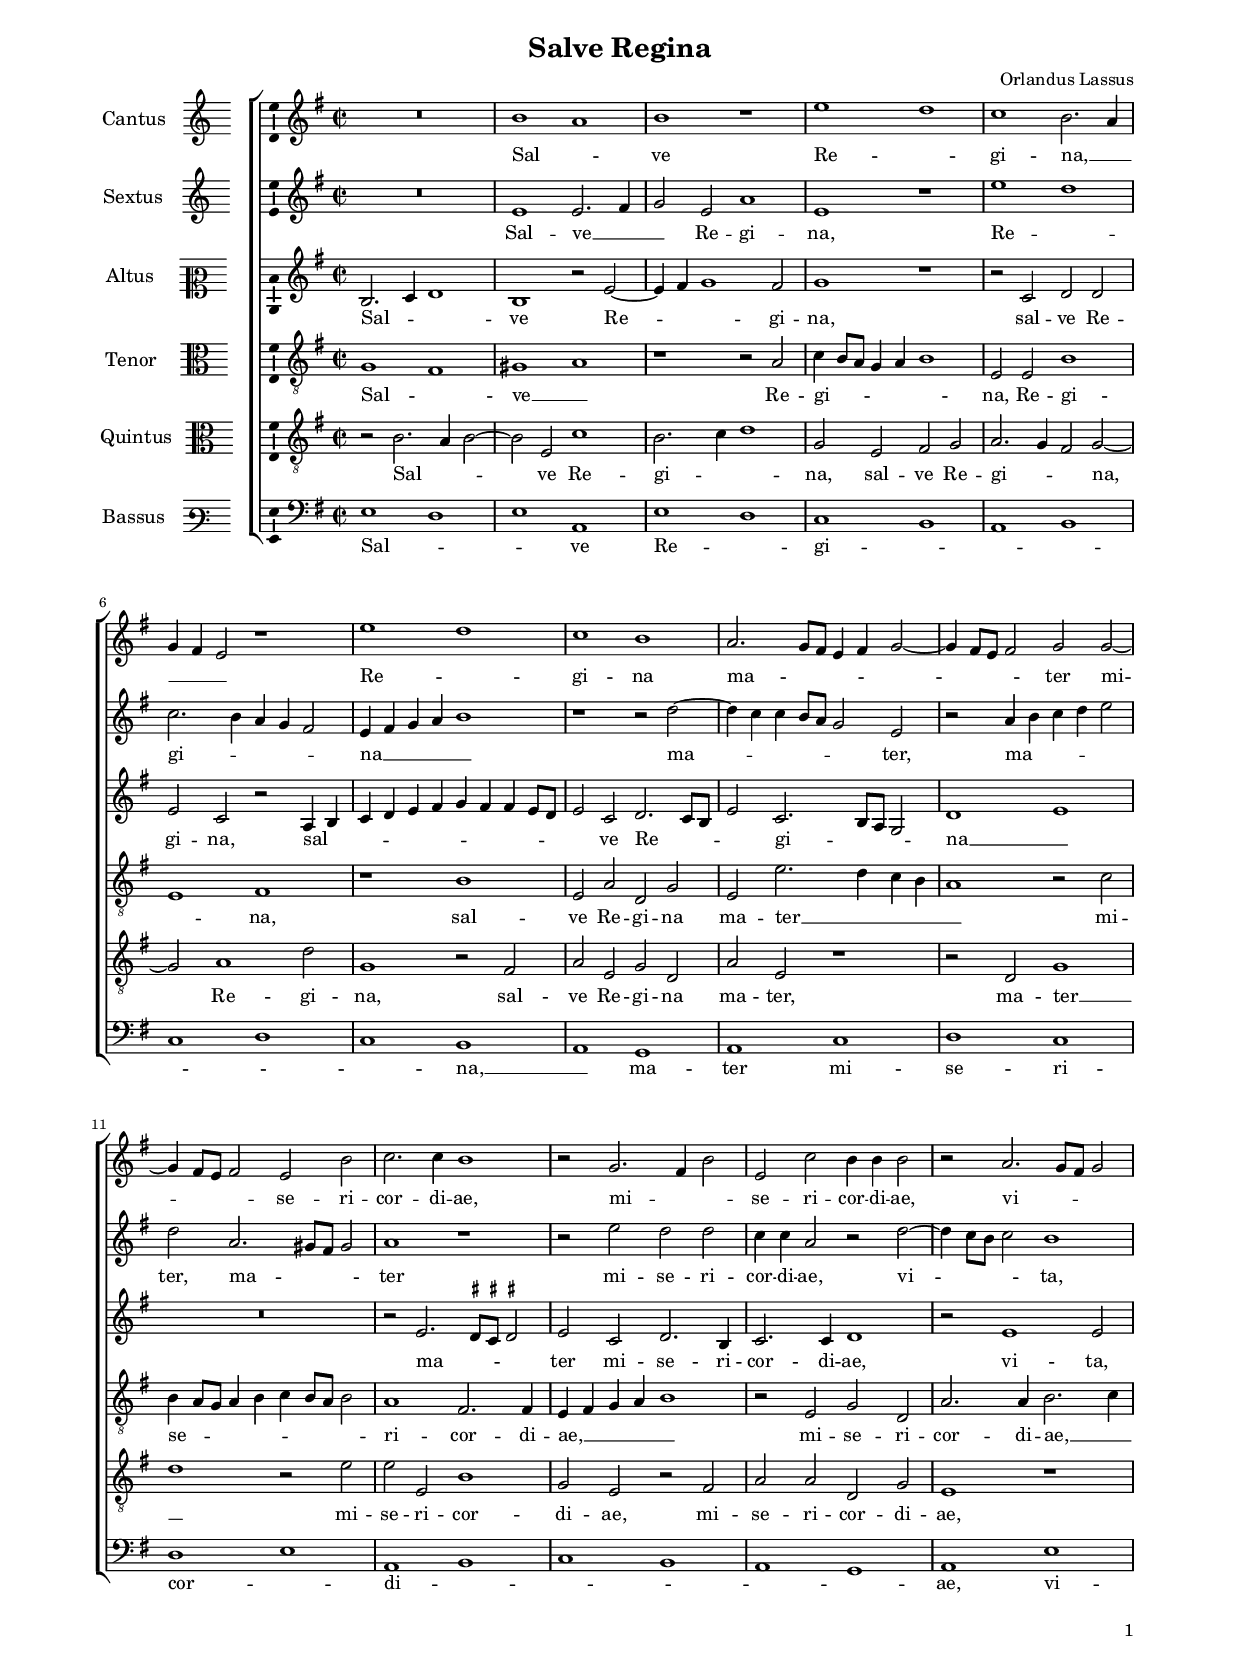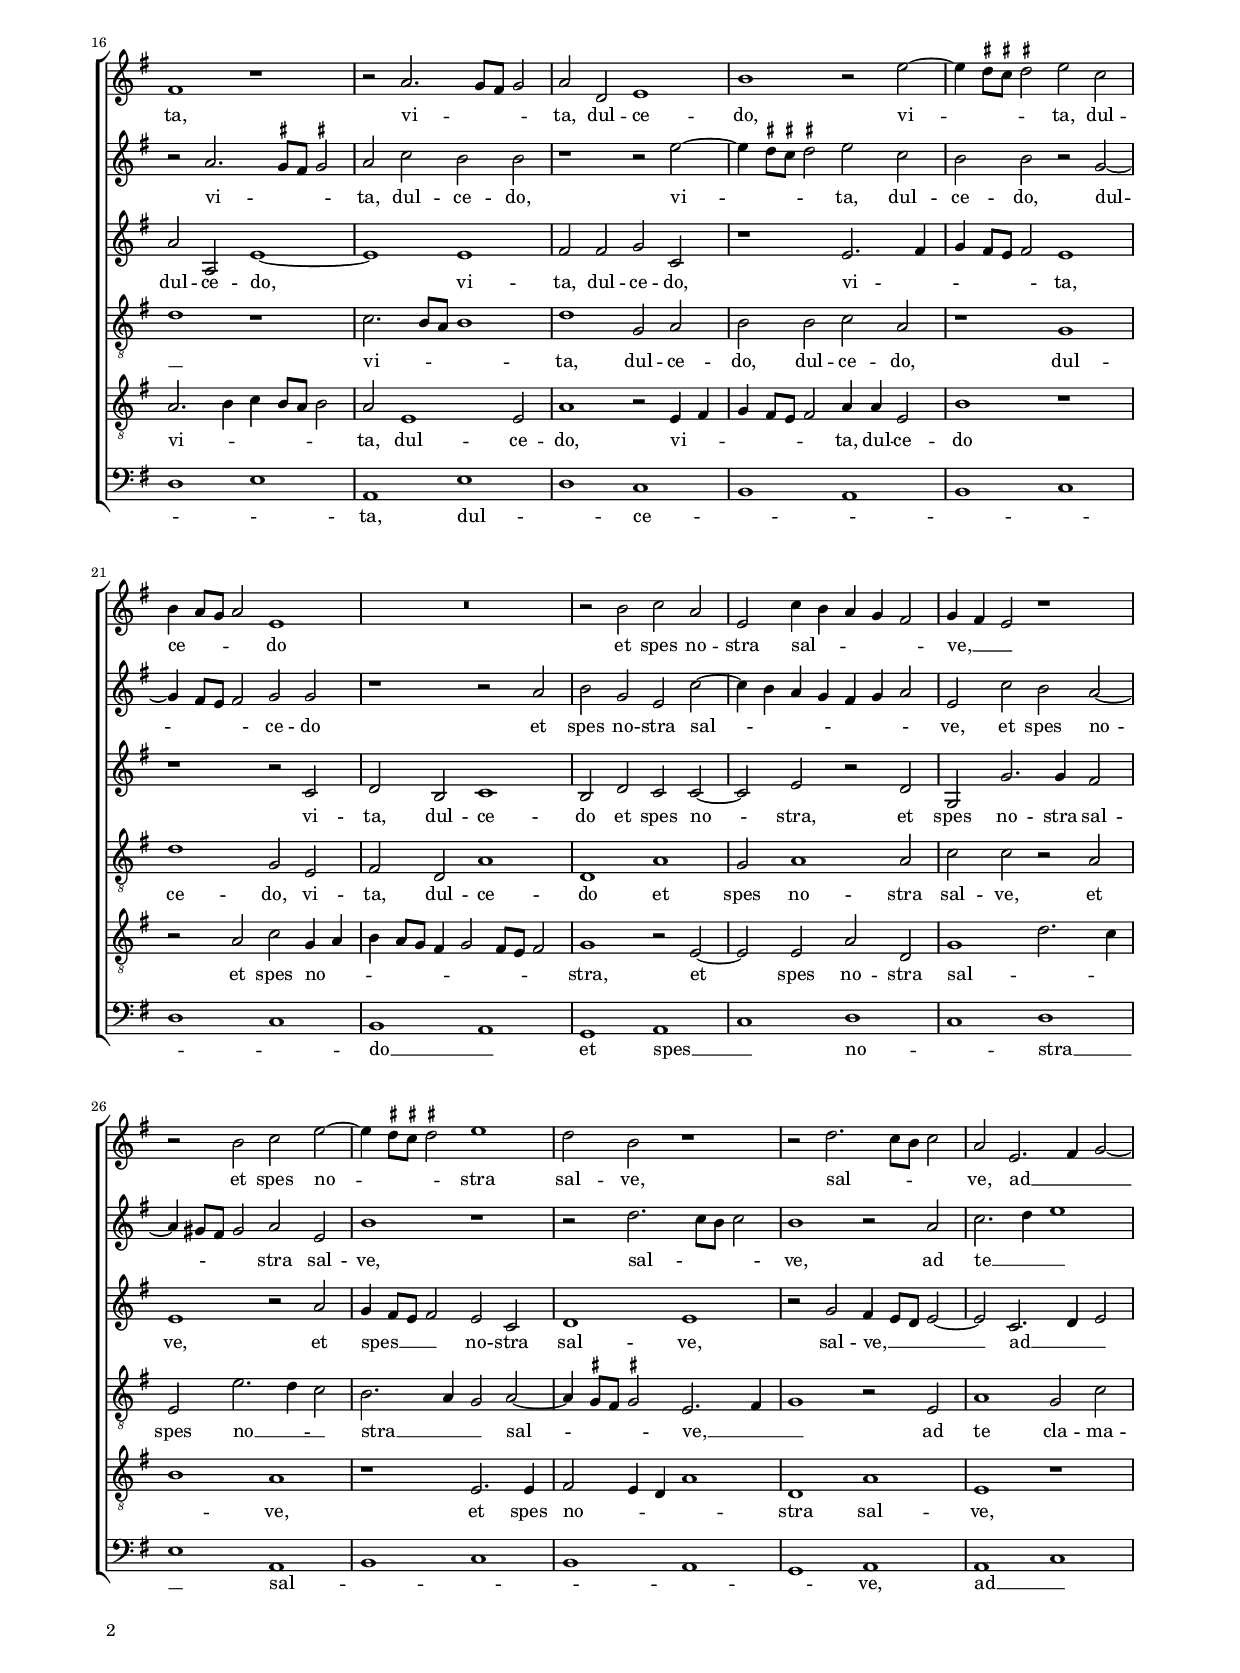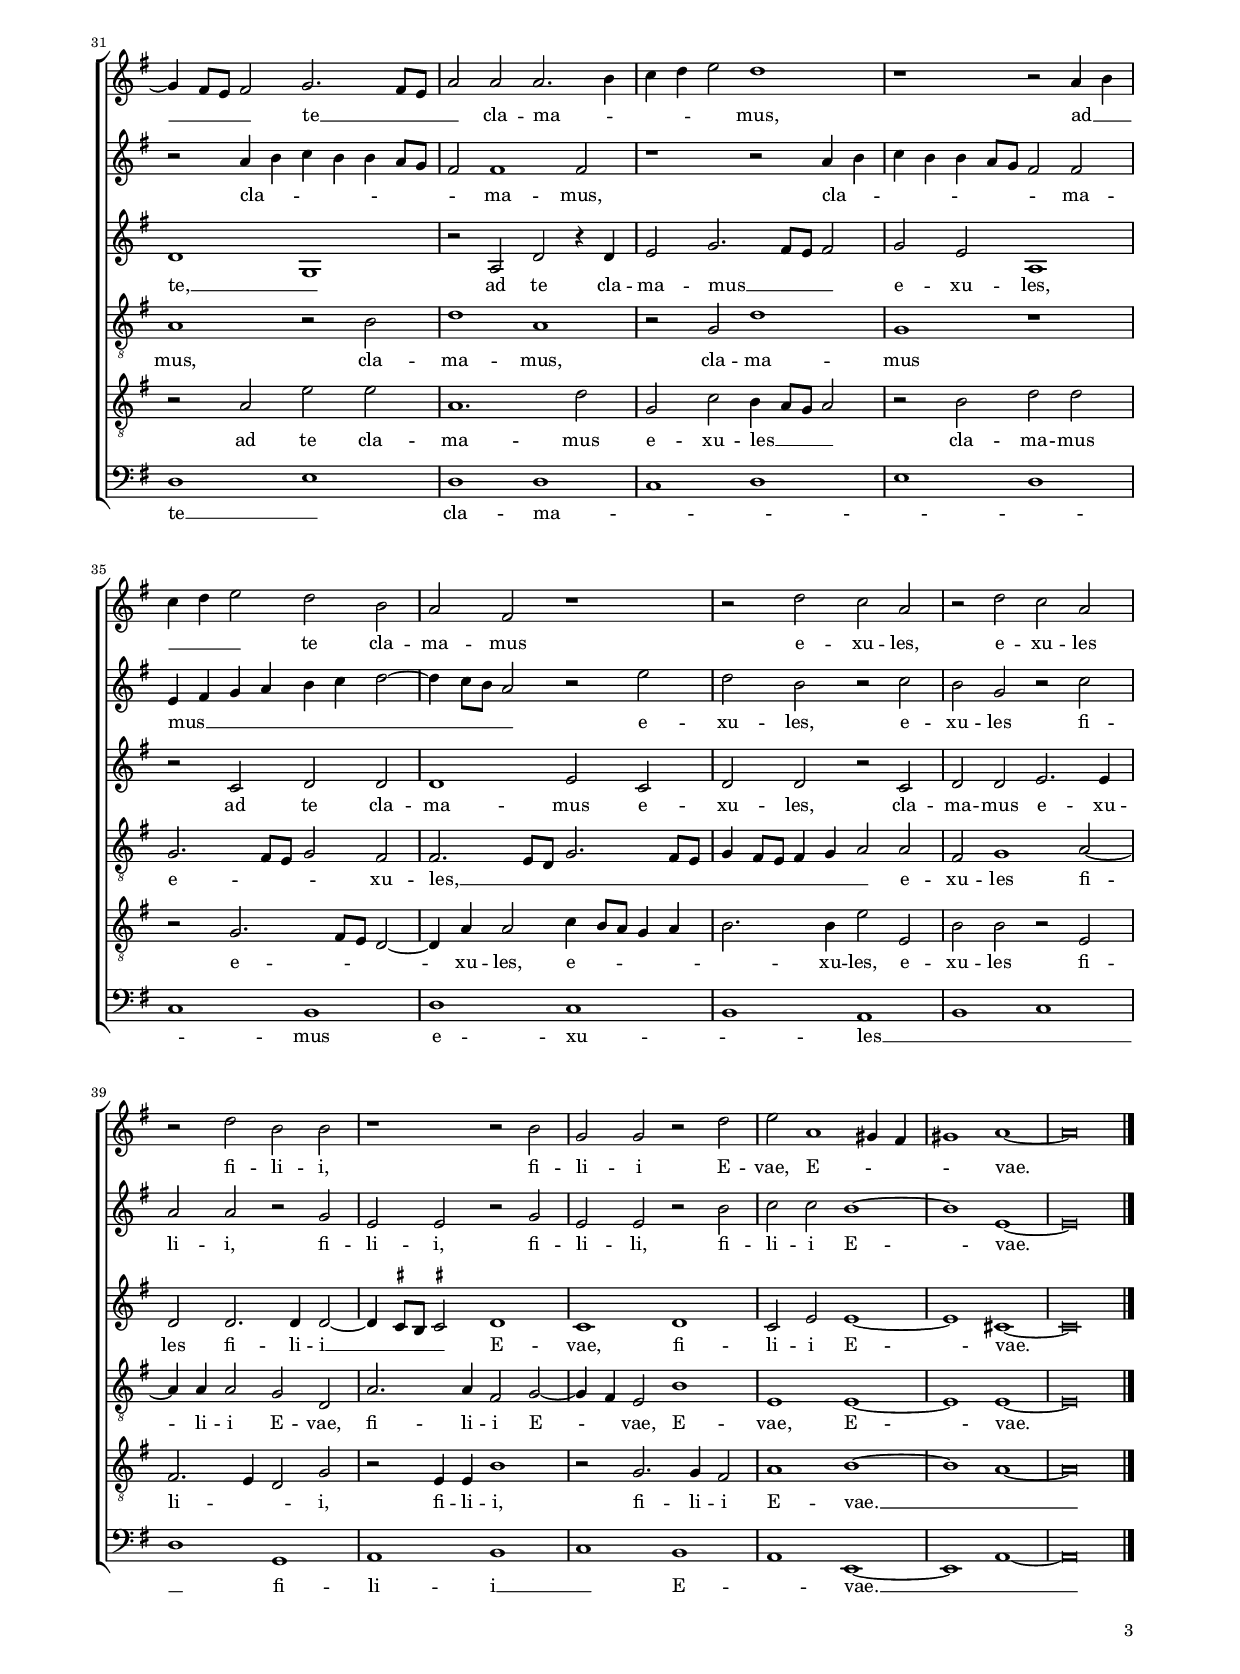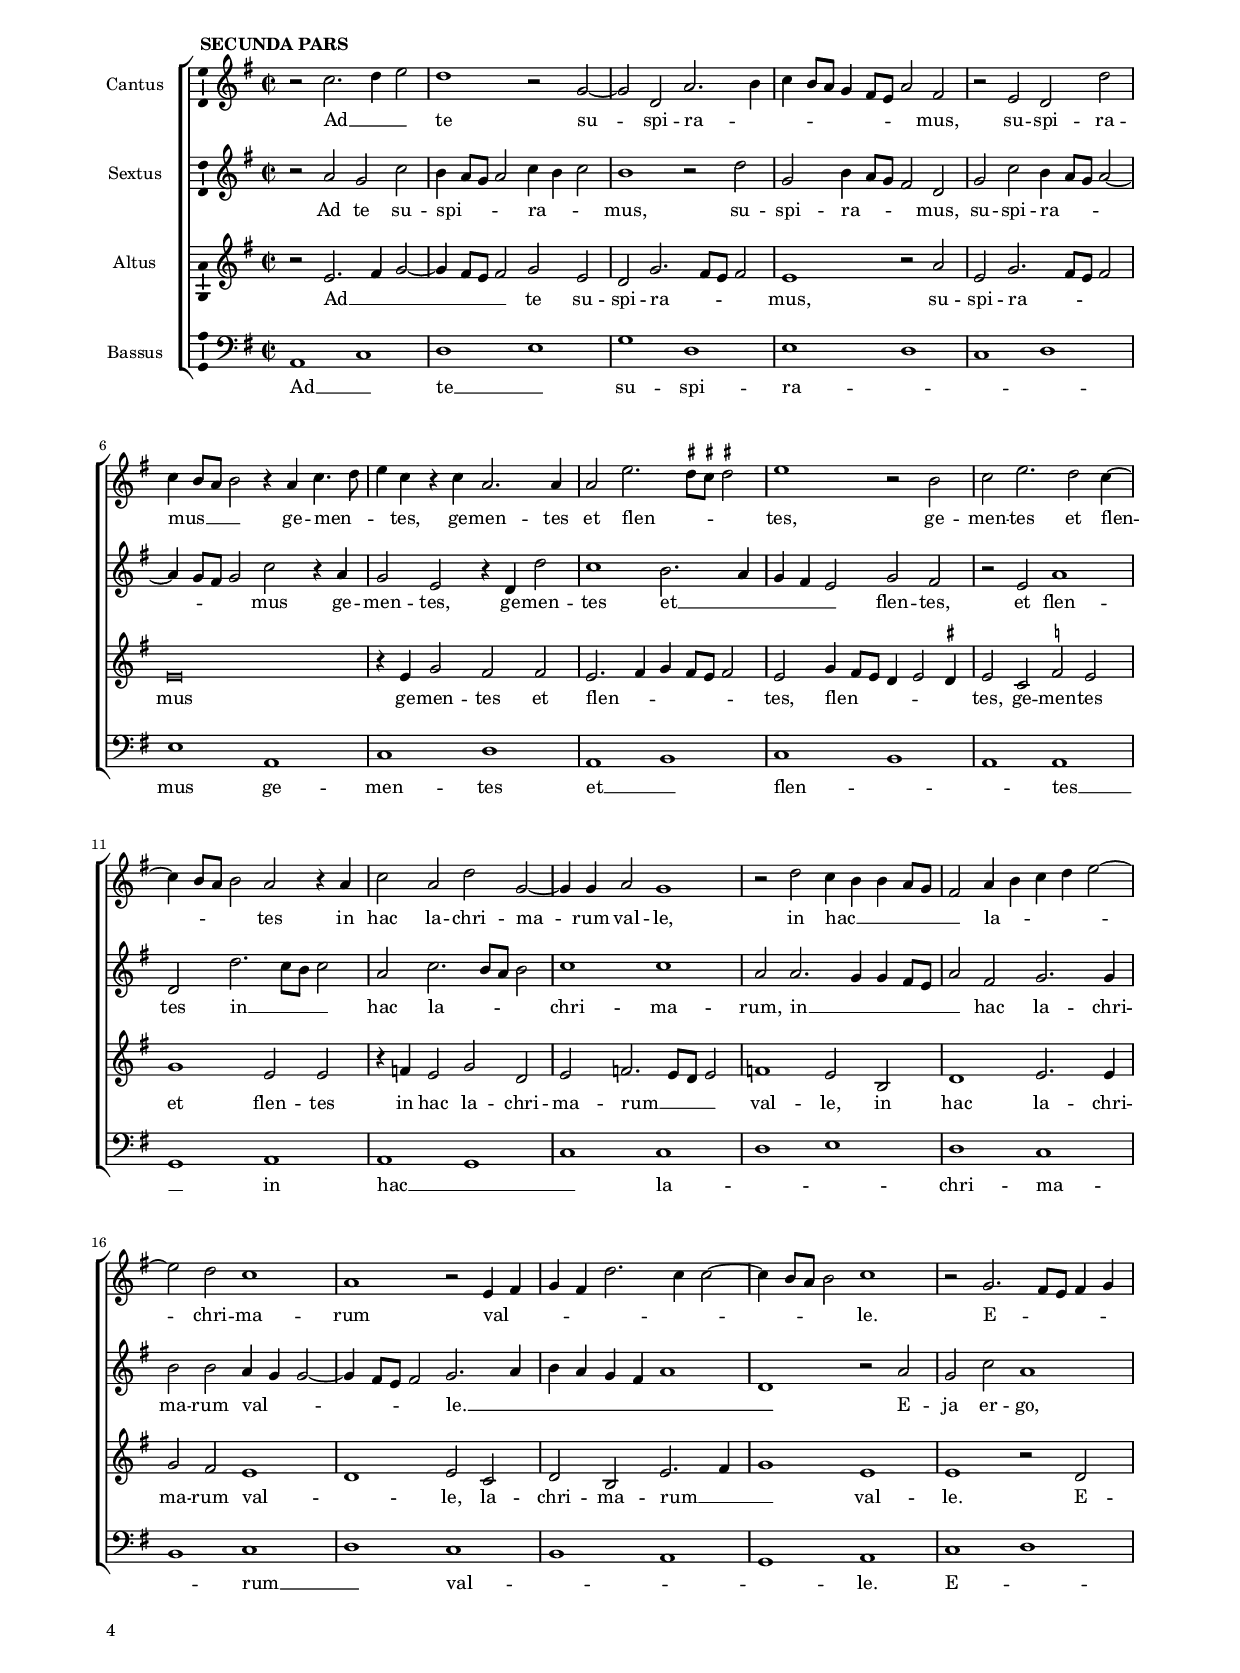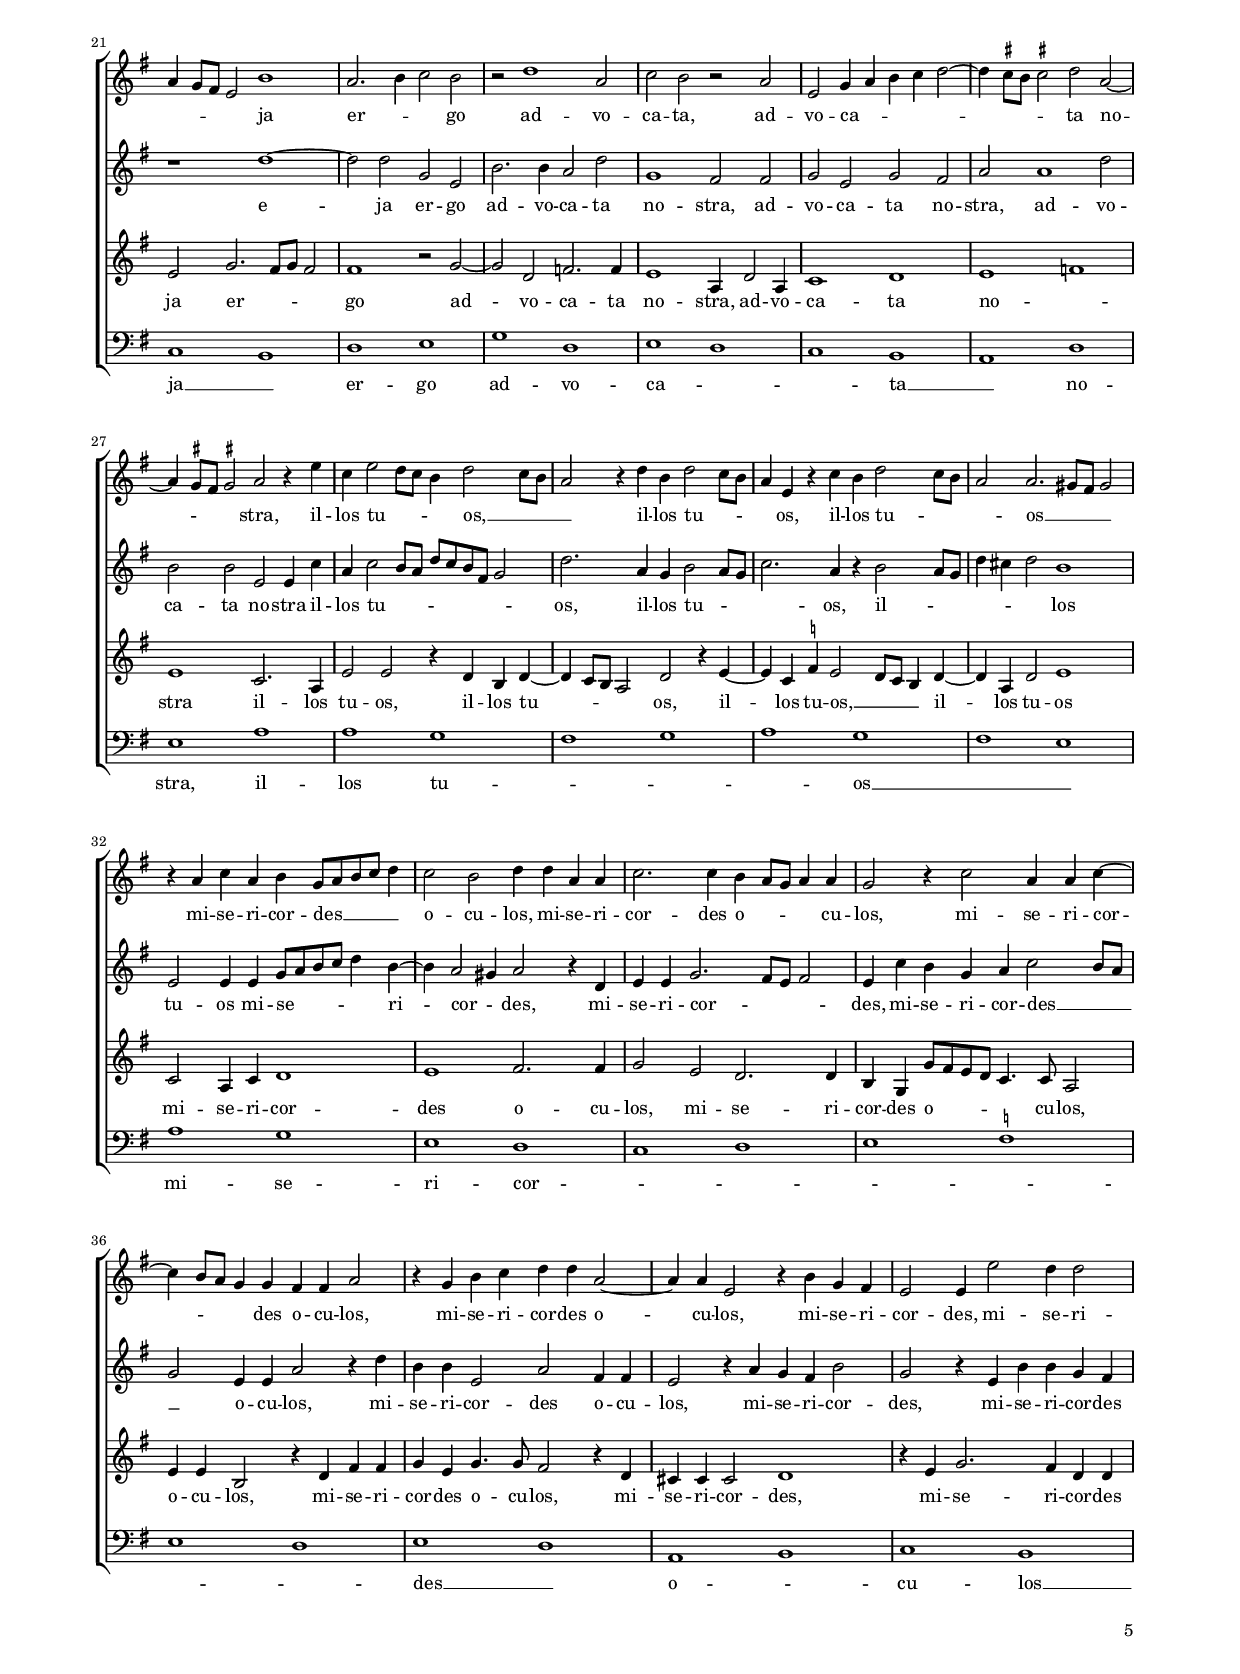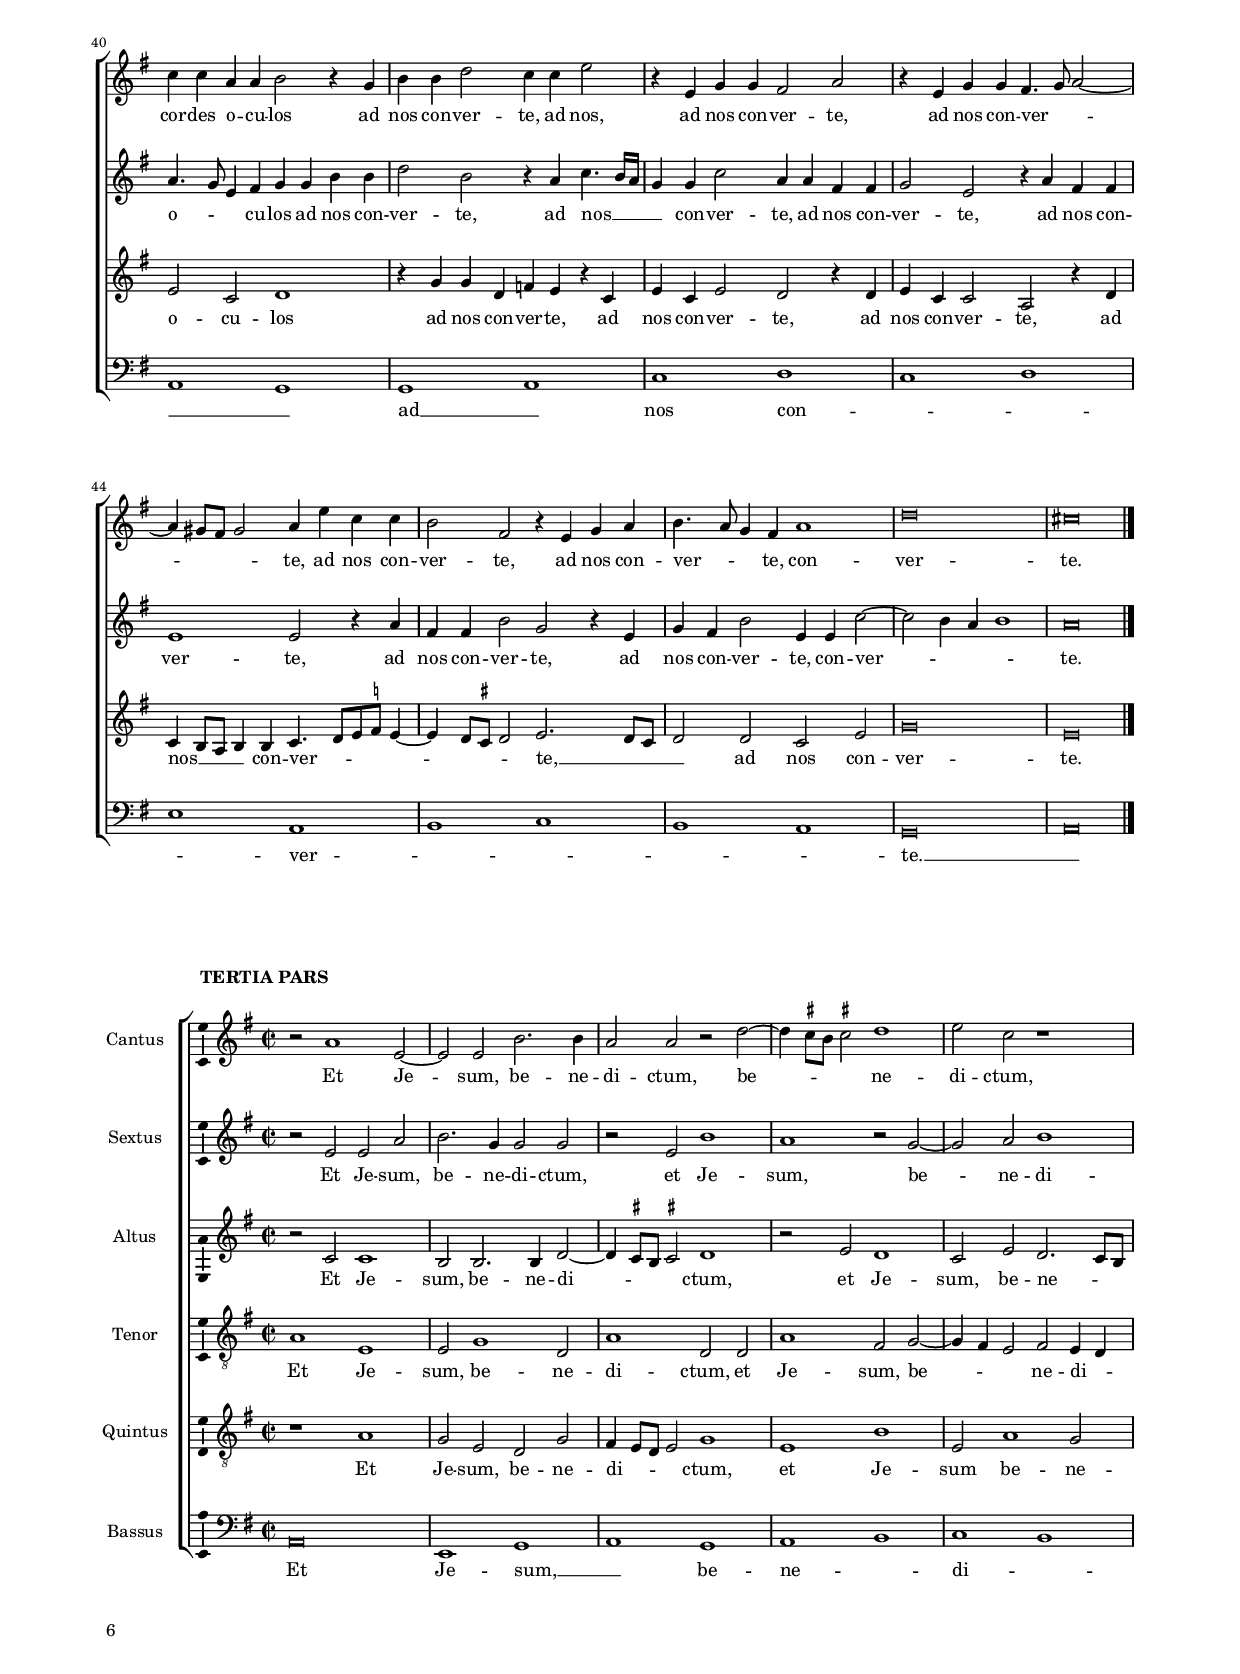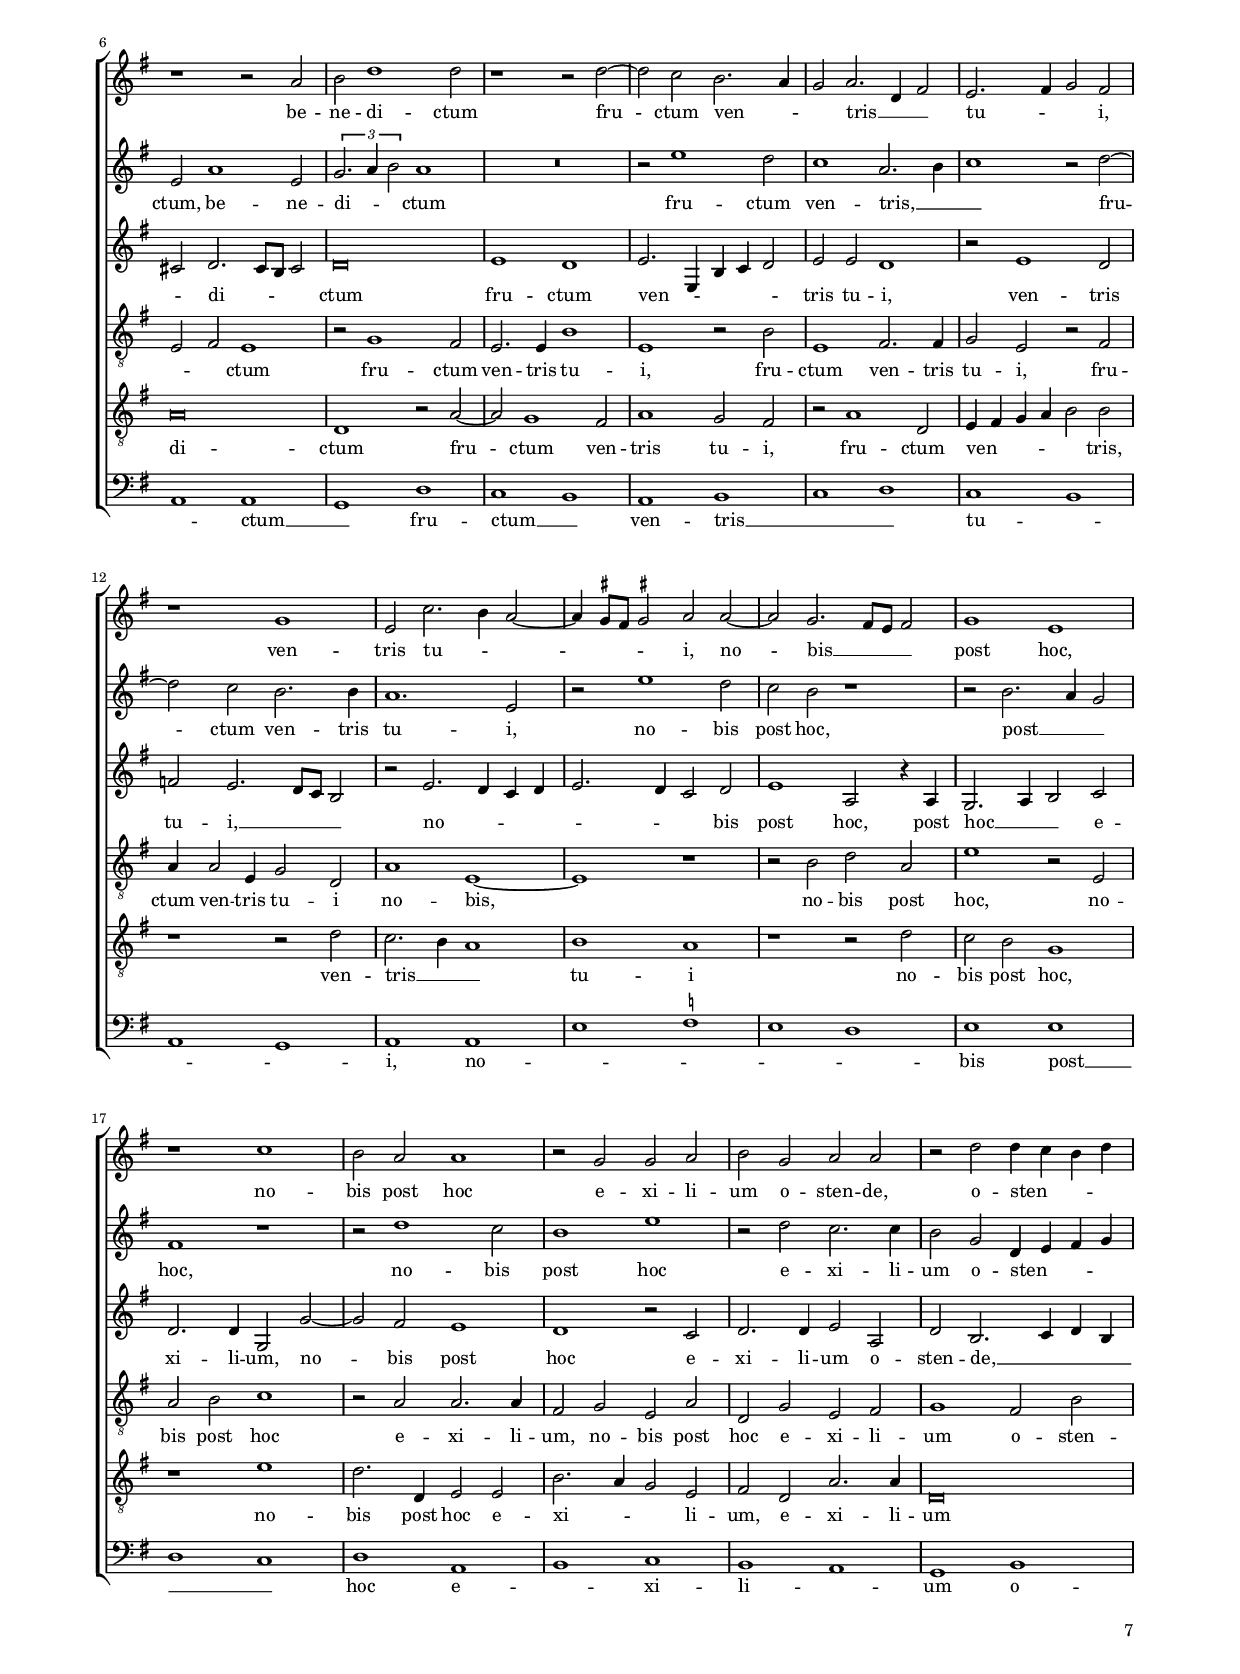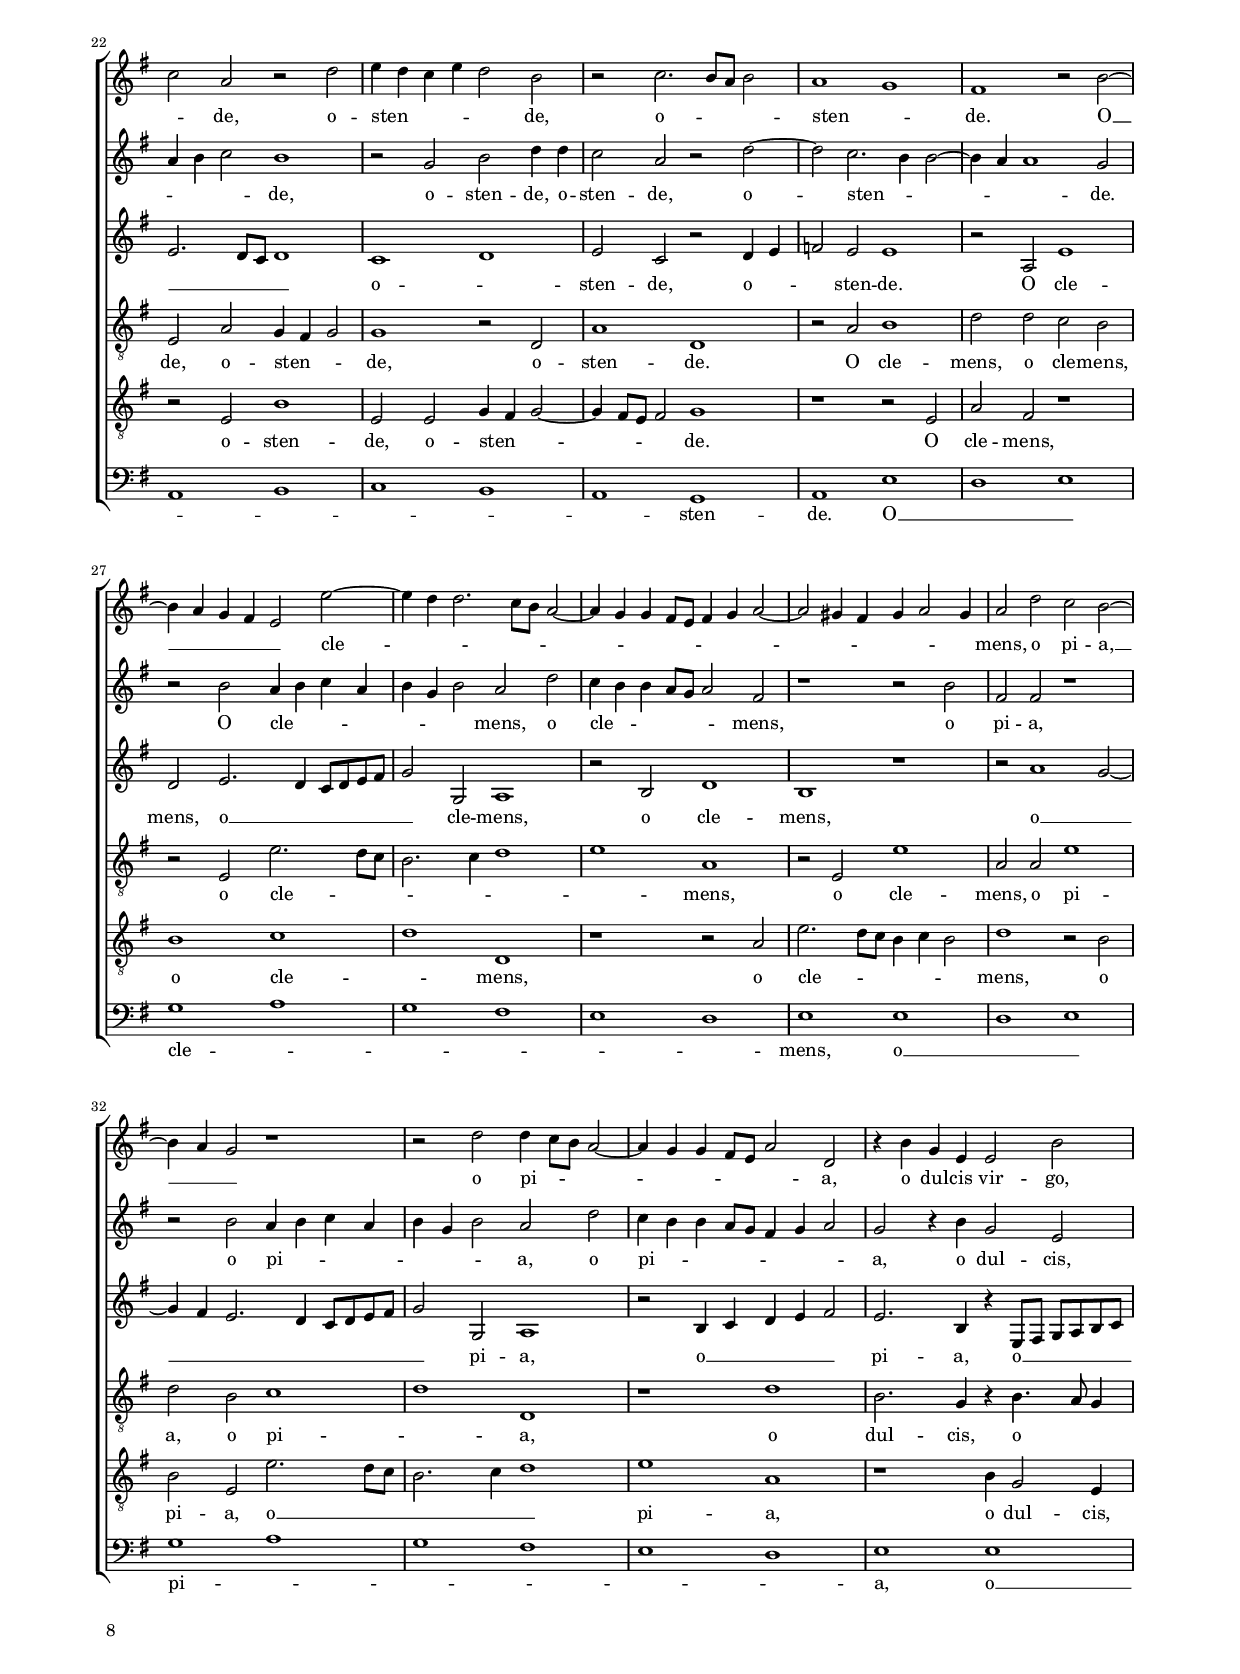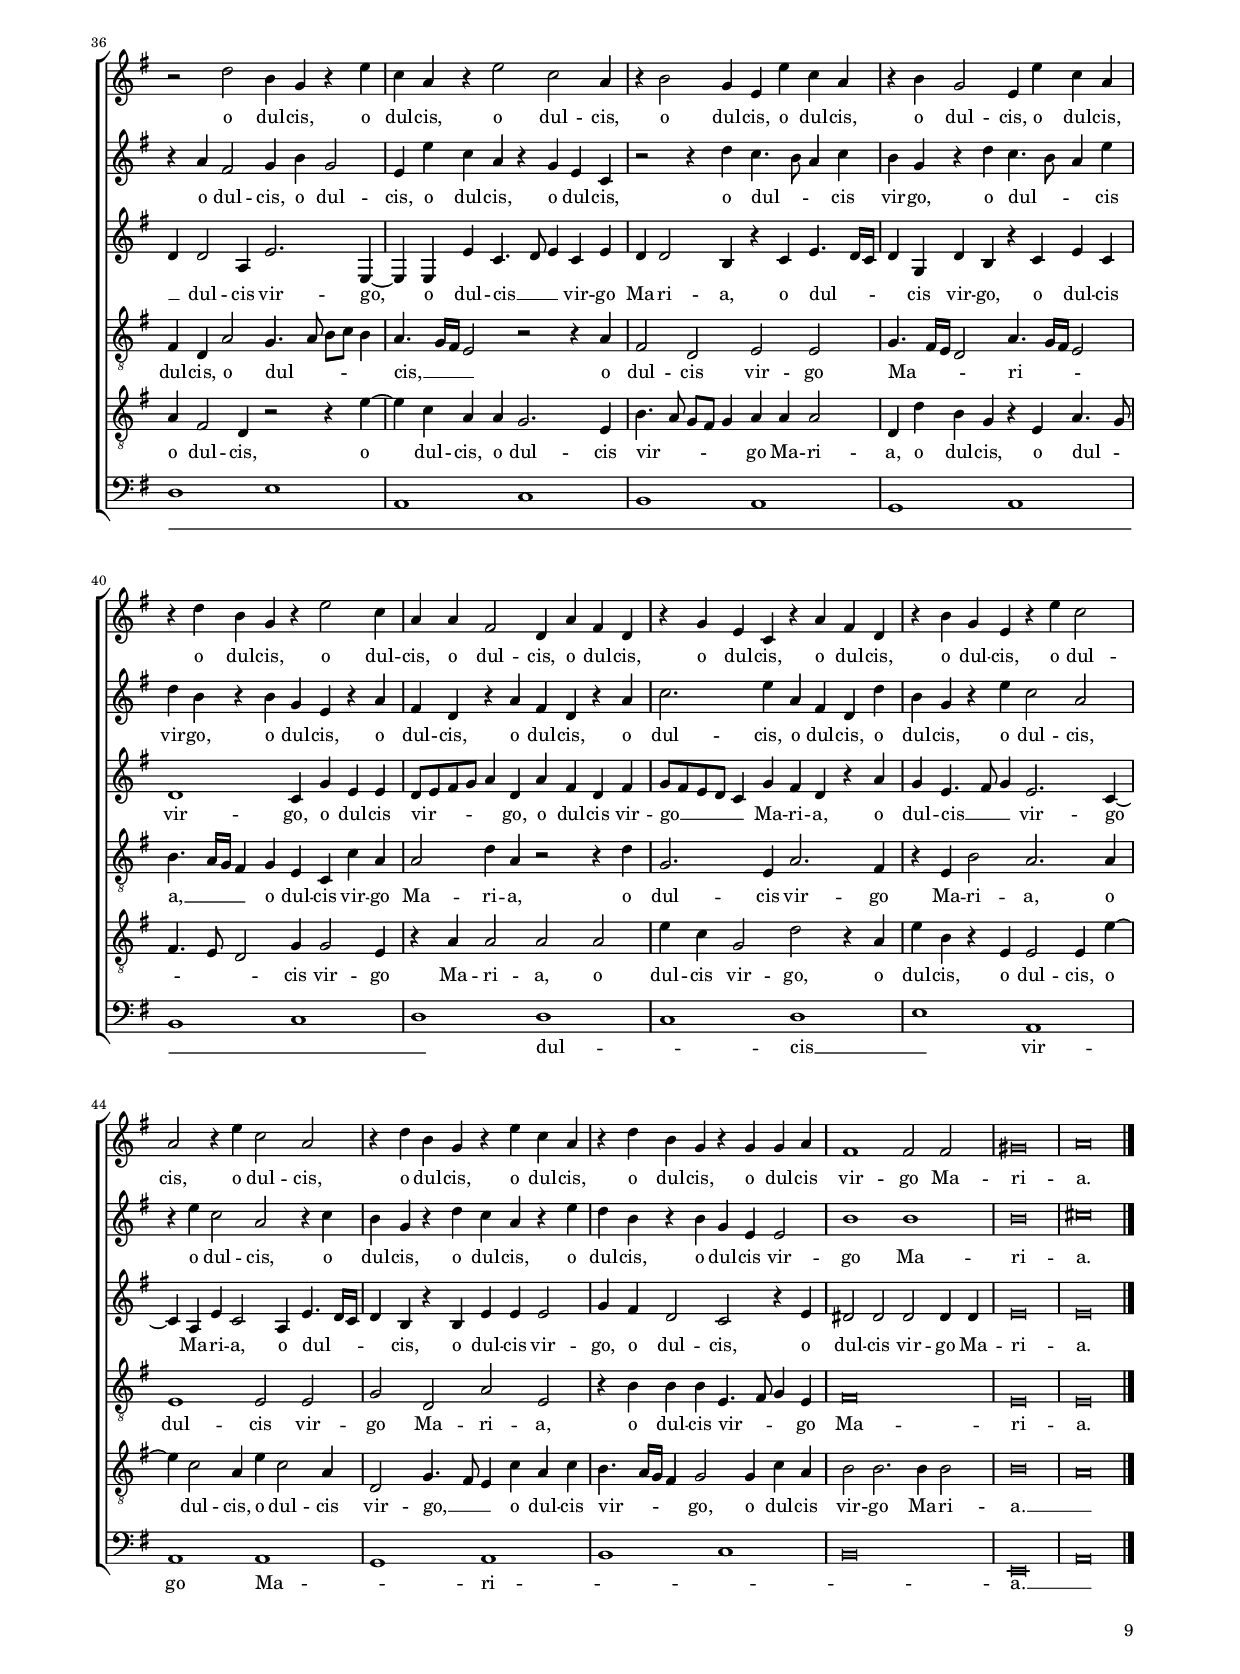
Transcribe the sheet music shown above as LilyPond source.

\header
{
  title="Salve Regina"
  composer="Orlandus Lassus"
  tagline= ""
}

\version "2.22.1"
\include "deutsch.ly"
#(set-global-staff-size 15)
% #(set-default-paper-size "letter")
#(ly:set-option 'point-and-click #f)


	ficta = { \once \set suggestAccidentals = ##t }
	
	forget = #(define-music-function (music) (ly:music?) #{
		\accidentalStyle forget
		$music
		\accidentalStyle default
		#})


\paper
	{
	top-margin = 1.5 \cm
	bottom-margin = 1 \cm
	left-margin = 1.8 \cm
	right-margin = 1.8 \cm
	ragged-bottom = ##f
	ragged-last-bottom = ##t
	print-page-number = ##f
	score-system-spacing = #'((basic-distance . 17) (minimum-distance . 14) (padding . 5) (strechability . 250))
	system-system-spacing = #'((basic-distance . 17) (minimum-distance . 14) (padding . 5) (strechability . 250))
    oddFooterMarkup=\markup   \fill-line { "" \fromproperty #'page:page-number-string }
    evenFooterMarkup=\markup  \fill-line { \fromproperty #'page:page-number-string "" }
    last-bottom-spacing = #'((basic-distance . 12) (minimum-distance . 7) (padding . 4))
%	systems-per-page = 3
	min-systems-per-page = 3
	}

global = {
	\key c \major
	\time 2/2 \set Score.measureLength = #(ly:make-moment 2/1)
    \skip 1*2*44 \bar "|." %\pageBreak
	}


incipitcantus = \markup { \score {
	{
	\set Staff.instrumentName = \markup { \fontsize #1 "Cantus" }
	\key c \major
	\clef violin
	s4 \bar ""
	}
	\layout  {
	raggedright = ##t
	indent = 1.6 \cm
	line-width = 2.4 \cm
	\context { \Staff \remove Time_signature_engraver }
	\override Staff.Clef.Y-extent = #'(0 . 0)
	}} \hspace #1 }


incipitsextus = \markup { \score {
	{
	\set Staff.instrumentName = \markup { \fontsize #1 "Sextus" }
	\key c \major
	\clef violin
	s4 \bar ""
	}
	\layout  {
	raggedright = ##t
	indent = 1.6 \cm
	line-width = 2.4 \cm
	\context { \Staff \remove Time_signature_engraver }
	\override Staff.Clef.Y-extent = #'(0 . 0)
	}} \hspace #1 }
      
      
incipitaltus = \markup { \score {
	{
	\set Staff.instrumentName = \markup { \fontsize #1 "Altus" }
	\key c \major
	\clef mezzosoprano
	s4 \bar ""
	}
	\layout  {
	raggedright = ##t
	indent = 1.6 \cm
	line-width = 2.4 \cm
	\context { \Staff \remove Time_signature_engraver }
	\override Staff.Clef.Y-extent = #'(0 . 0)
	}} \hspace #1 }


incipittenor = \markup { \score {
	{
	\set Staff.instrumentName = \markup { \fontsize #1 "Tenor" }
	\key c \major
	\clef alto
	s4 \bar ""
	}
	\layout  {
	raggedright = ##t
	indent = 1.6 \cm
	line-width = 2.4 \cm
	\context { \Staff \remove Time_signature_engraver }
	\override Staff.Clef.Y-extent = #'(0 . 0)
	}} \hspace #1 }
      
      
incipitquintus = \markup { \score {
	{
	\set Staff.instrumentName = \markup { \fontsize #1 "Quintus" }
	\key c \major
	\clef alto
	s4 \bar ""
	}
	\layout  {
	raggedright = ##t
	indent = 1.6 \cm
	line-width = 2.4 \cm
	\context { \Staff \remove Time_signature_engraver }
	\override Staff.Clef.Y-extent = #'(0 . 0)
	}} \hspace #1 }
      
      
incipitbassus = \markup { \score {
	{
	\set Staff.instrumentName = \markup { \fontsize #1 "Bassus" }
	\key c \major
	\clef varbaritone
	s4 \bar ""
	}
	\layout  {
	raggedright = ##t
	indent = 1.6 \cm
	line-width = 2.4 \cm
	\context { \Staff \remove Time_signature_engraver }
	\override Staff.Clef.Y-extent = #'(0 . 0)
	}} \hspace #1 }


cantus =  \relative c''
	{
	R\breve
	e1 d
	e1 r
	a1 g
%5
	f1 e2. d4 | \break
	c4 h a2 r1
	a'1 g
	f1 e
	d2. c8 h a4 h c2~
%10
	c4 h8 a h2 c c~ |
	c4 h8 a h2 a e'
	f2. f4 e1
	r2 c2. h4 e2
	a,2 f' e4 e e2
%15
	r2 d2. c8 h c2 |
	h1 r
	r2 d2. c8 h c2
	d2 g, a1
	e'1 r2 a~
%20
	a4 \ficta gis8 \ficta fis \ficta gis!2 a \forget f |
	e4 d8 c d2 a1
	R\breve
	r2 e' f d
	a2 f'4 e d c h2
%25
	c4 h a2 r1 |
	r2 e' f a~
	a4 \ficta gis8 \ficta fis \ficta gis!2 a1
	g2 e r1
	r2 g2. f8 e f2
%30
	d2 a2. h4 c2~ |
	c4 h8 a h2 c2. h8 a
	d2 d d2. e4
	f4 g a2 g1
	r1 r2 d4 e
%35
	f4 g a2 g e |
	d2 h r1
	r2 g' f d
	r2 g f d
	r2 g e e
%40
	r1 r2 e |
	c2 c r g'
	a2 d,1 cis4 h
	cis1 d~
	d\breve |
%45
	}


sextus = \relative c''
	{
	R\breve
	a1 a2. h4
	c2 a d1
	a1 r
%5
	a'1 g |
	f2. e4 d c h2
	a4 h c d e1
	r1 r2 g~
	g4 f f e8 d c2 a
%10
	r2 d4 e f g a2 |
	g2 d2. cis8 h cis2
	d1 r
	r2 a' g g
	f4 f d2 r g~
%15
	g4 f8 e f2 e1 |
	r2 d2. \ficta cis8 h \ficta cis!2
	d2 f e e
	r1 r2 a~
	a4 \ficta gis8 \ficta fis \ficta gis!2 a \forget f
%20
	e2 e r c~ |
	c4 h8 a h2 c c
	r1 r2 d
	e2 c a f'~
	f4 e d c h c d2
%25
	a2 f' e d~ |
	d4 cis8 h cis2 d a
	e'1 r
	r2 g2. f8 e f2
	e1 r2 d
%30
	f2. g4 a1 |
	r2 d,4 e f e e d8 c
	h2 h1 h2
	r1 r2 d4 e
	f4 e e d8 c h2 h
%35
	a4 h c d e f g2~ |
	g4 f8 e d2 r a'
	g2 e r f
	e2 c r f
	d2 d r c
%40
	a2 a r c |
	a2 a r e'
	f2 f e1~
	e1 a,~
	a\breve |
%45
	}


altus =  \relative c'
	{
	e2. f4 g1
	e1 r2 a~
	a4 h c1 h2
	c1 r
%5
	r2 f, g g |
	a2 f r d4 e
	f4 g a h c h h a8 g
	a2 f g2. f8 e
	a2 f2. e8 d c2
%10
	g'1 a |
	R\breve
	r2 a2. \ficta gis8 \ficta fis \ficta gis!2
	a2 f g2. e4
	f2. f4 g1
%15
	r2 a1 a2 |
	d2 d, a'1~
	a1 a
	h2 h c f,
	r1 a2. h4
%20
	c4 h8 a h2 a1 |
	r1 r2 f
	g2 e f1
	e2 g f f~
	f2 a r g
%25
	c,2 c'2. c4 h2 |
	a1 r2 d
	c4 h8 a h2 a f
	g1 a
	r2 c h4 a8 g a2~
%30
	a2 f2. g4 a2 |
	g1 c,
	r2 d g r4 g
	a2 c2. h8 a h2
	c2 a d,1
%35
	r2 f g g |
	g1 a2 f
	g2 g r f
	g2 g a2. a4
	g2 g2. g4 g2~
%40
	g4 \ficta fis8 e \ficta fis!2 g1 |
	f1 g
	f2 a a1~
	a1 fis~
	fis\breve |
%45
	

	}


tenor =  \relative c'
	{
	c1 h
	cis1 d
	r1 r2 d
	f4 e8 d c4 d e1
%5
	a,2 a e'1 |
	a,1 h
	r1 e
	a,2 d g, c
	a2 a'2. g4 f e
%10
	d1 r2 f |
	e4 d8 c d4 e f e8 d e2
	d1 h2. h4
	a4 h c d e1
	r2 a, c g
%15
	d'2. d4 e2. f4 |
	g1 r
	f2. e8 d e1
	g1 c,2 d
	e2 e f d
%20
	r1 c |
	g'1 c,2 a
	h2 g d'1
	g,1 d'
	c2 d1 d2
%25
	f2 f r d |
	a2 a'2. g4 f2
	e2. d4 c2 d~
	d4 \ficta cis8 h \ficta cis!2 a2. h4
	c1 r2 a
%30
	d1 c2 f |
	d1 r2 e
	g1 d
	r2 c g'1
	c,1 r
%35
	c2. h8 a c2 h |
	h2. a8 g c2. h8 a
	c4 h8 a h4 c d2 d
	h2 c1 d2~
	d4 d d2 c g
%40
	d'2. d4 h2 c~ |
	c4 h a2 e'1
	a,1 a~
	a1 a~
	a\breve |
%45
	

	}


quintus  =  \relative c'
	{
	r2 e2. d4 e2~
	e2 a, f'1
	e2. f4 g1
	c,2 a h c
%5
	d2. c4 h2 c~ |
	c2 d1 g2
	c,1 r2 h
	d2 a c g
	d'2 a r1
%10
	r2 g c1 |
	g'1 r2 a
	a2 a, e'1
	c2 a r h
	d2 d g, c
%15
	a1 r |
	d2. e4 f4 e8 d e2
	d2 a1 a2
	d1 r2 a4 h
	c4 h8 a h2 d4 d a2
%20
	e'1 r |
	r2 d f c4 d
	e4 d8 c h4 c2 h8 a h2
	c1 r2 a~
	a2 a d g,
%25
	c1 g'2. f4 |
	e1 d
	r1 a2. a4
	h2 a4 g d'1
	g,1 d'
%30
	a1 r |
	r2 d a' a
	d,1. g2
	c,2 f e4 d8 c d2
	r2 e g g
%35
	r2 c,2. h8 a g2~ |
	g4 d' d2 f4 e8 d c4 d
	e2. e4 a2 a,
	e'2 e r a,
	h2. a4 g2 c
%40
	r2 a4 a e'1 |
	r2 c2. c4 h2
	d1 e~
	e d~
	d\breve |
%45
	
	

	}


bassus  =  \relative c
	{
	a'1 g
	a1 d,
	a'1 g
	f1 e
%5
	d1 e |
	f1 g
	f1 e
	d1 c
	d1 f
%10
	g1 f |
	g1 a
	d,1 e
	f1 e
	d1 c
%15
	d1 a' |
	g1 a
	d,1 a'
	g1 f
	e1 d
%20
	e1 f |
	g1 f
	e1 d
	c1 d
	f1 g
%25
	f1 g |
	a1 d,
	e1 f
	e1 d
	c1 d
%30
	d1 f |
	g1 a
	g1 g
	f1 g
	a1 g
%35
	f1 e |
	g1 f
	e1 d
	e1 f
	g1 c,
%40
	d1 e |
	f1 e
	d1 a~
	a1 d~
	d\breve |
	}


lyricscantus = \lyricmode {
	Sal -- _ ve Re -- _ gi -- na, __ _ _ _ _
        Re -- _ gi -- na
        ma -- _ _ _ _ _ _ _ _ ter mi -- _ _ _ se -- ri -- cor -- di -- ae,
        mi -- _ _ se -- ri -- cor -- di -- ae,
        vi -- _ _ _ ta,
        vi -- _ _ _ ta,
        dul -- ce -- do,
        vi -- _ _ _ ta, dul -- ce -- _ _ _ do
        et spes no -- stra sal -- _ _ _ _ ve, __ _ _
        et spes no -- _ _ _ stra sal -- ve,
        sal -- _ _ _ ve,
        ad __ _ _ _ _ _ te __ _ _ _ cla -- ma -- _ _ _ _ mus,
        ad __ _ _ _ _ te cla -- ma -- mus
        e -- xu -- les,
        e -- xu -- les
        fi -- li -- i,
        fi -- li -- i
        E -- vae,
        E -- _ _ _ vae.
	}


lyricssextus = \lyricmode {
	Sal -- ve __ _ _ Re -- gi -- na,
        Re -- _ gi -- _ _ _ _ na __ _ _ _ _
        ma -- _ _ _ _ _ ter,
        ma -- _ _ _ _ ter,
        ma -- _ _ _ ter mi -- se -- ri -- cor -- di -- ae,
        vi -- _ _ _ ta,
        vi -- _ _ _ ta,
        dul -- ce -- do,
        vi -- _ _ _ ta, dul -- ce -- do,
        dul -- _ _ _ ce -- do
        et spes no -- stra sal -- _ _ _ _ _ _ ve,
        et spes no -- _ _ _ stra sal -- ve,
        sal -- _ _ _ ve,
        ad te __ _ _ cla -- _ _ _ _ _ _ _ ma -- mus,
        cla -- _ _ _ _ _ _ _ ma -- mus __ _ _ _ _ _ _ _ _ _
        e -- xu -- les,
        e -- xu -- les
        fi -- li -- i,
        fi -- li -- i,
        fi -- li -- li,
        fi -- li -- i
        E -- vae.
	}
	
	
lyricsaltus = \lyricmode {
	Sal -- _ _ ve Re -- _ _ gi -- na,
        sal -- ve Re -- gi -- na,
        sal -- _ _ _ _ _ _ _ _ _ _ _ ve Re -- _ _ _ gi -- _ _ _ na __ _
        ma -- _ _ _ ter mi -- se -- ri -- cor -- di -- ae,
        vi -- ta, dul -- ce -- do,
        vi -- ta, dul -- ce -- do,
        vi -- _ _ _ _ _ ta, 
        vi -- ta, dul -- ce -- do
        et spes no -- stra,
        et spes no -- stra sal -- ve,
        et spes __ _ _ _ no -- stra sal -- ve,
        sal -- ve, __ _ _ _
        ad __ _ _ te, __ _
        ad te cla -- ma -- mus __ _ _ _
        e -- xu -- les,
        ad te cla -- ma -- mus
        e -- xu -- les,
        cla -- ma -- mus
        e -- xu -- les
        fi -- li -- i __ _ _ _ 
        E -- vae,
        fi -- li -- i
        E -- vae.
	}


lyricstenor = \lyricmode {
	Sal -- _ ve __ _ Re -- gi -- _ _ _ _ _ na,
        Re -- gi -- _ na,
        sal -- ve Re -- gi -- na
        ma -- ter __ _ _ _ _ mi -- se -- _ _ _ _ _ _ _ _ ri -- cor -- di -- ae, __ _ _ _ _
        mi -- se -- ri -- cor -- di -- ae, __ _ _
        vi -- _ _ _ ta, dul -- ce -- do,
        dul -- ce -- do,
        dul -- ce -- do,
        vi -- ta, dul -- ce -- do
        et spes no -- stra sal -- ve,
        et spes no -- __ _ _ stra __ _ _ sal -- _ _ _ ve, __ _ _
        ad te cla -- ma -- mus,
        cla -- ma -- mus,
        cla -- ma -- mus
        e -- _ _ _ xu -- les, __ _ _ _ _ _ _ _ _ _ _ _
        e -- xu -- les
        fi -- li -- i
        E -- vae,
        fi -- li -- i
        E -- _ vae,
        E -- vae,
        E -- vae.
	}


lyricsquintus = \lyricmode {
	Sal -- _ _ ve Re -- gi -- _ _ na,
        sal -- ve Re -- gi -- _ _ na,
        Re -- gi -- na,
        sal -- ve Re -- gi -- na
        ma -- ter,
        ma -- ter __ _ mi -- se -- ri -- cor -- di -- ae,
        mi -- se -- ri -- cor -- di -- ae,
        vi -- _ _ _ _ _ ta, dul -- ce -- do,
        vi -- _ _ _ _ _ ta, dul -- ce -- do
        et spes no -- _ _ _ _ _ _ _ _ _ stra,
        et spes no -- stra sal -- _ _ _ ve,
        et spes no -- _ _ _ stra sal -- ve,
        ad te cla -- ma -- mus
        e -- xu -- les __ _ _ _
        cla -- ma -- mus
        e -- _ _ _ xu -- les,
        e -- _ _ _ _ _ xu -- les,
        e -- xu -- les
        fi -- li -- _ _ i,
        fi -- li -- i,
        fi -- li -- i
        E -- vae. __ _
	}


lyricsbassus = \lyricmode {
        Sal -- _ _ ve Re -- _ gi -- _ _ _ _ _ _ na, __ _
        ma -- ter mi -- se -- ri -- cor -- _ di -- _ _ _ _ _ ae,
        vi -- _ _ ta, dul -- _ ce -- _ _ _ _ _ _ do __ _
        et spes __ _ no -- _ stra __ _ sal -- _ _ _ _ _ ve,
        ad __ _ te __ _ cla -- ma -- _ _ _ _ _ mus
        e -- xu -- _ les __ _ _ _
        fi -- li -- i __ _ 
        E -- _ vae. __ _
	}


\score
{  
	\transpose c g, {
	\new ChoirStaff \with { \override StaffGrouper.staff-staff-spacing.basic-distance = #12 }
	<<

	\new Staff << \global
	\new Voice="v1" {
		\set Staff.instrumentName=\incipitcantus
		\set Staff.midiInstrument = "reed organ"
		\clef "treble"
		\cantus }
	\new Lyrics \lyricsto "v1" {\lyricscantus }
	>>


	\new Staff << \global
	\new Voice="v6" {
		\set Staff.instrumentName=\incipitsextus
		\set Staff.midiInstrument = "reed organ"
		\clef "treble" 
		\sextus}
	\new Lyrics \lyricsto "v6" {\lyricssextus }
	>>


	\new Staff << \global
	\new Voice="v2" {
		\set Staff.instrumentName=\incipitaltus
		\set Staff.midiInstrument = "reed organ"
		\clef "treble" 
		\altus}
	\new Lyrics \lyricsto "v2" {\lyricsaltus }
	>>


	\new Staff << \global
	\new Voice="v3" {
		\set Staff.instrumentName=\incipittenor
		\set Staff.midiInstrument = "reed organ"
		\clef "G_8"
		\tenor }
	\new Lyrics \lyricsto "v3" {\lyricstenor }
	>>


	\new Staff << \global
	\new Voice="v5" {
		\set Staff.instrumentName=\incipitquintus
		\set Staff.midiInstrument = "reed organ"
		\clef "G_8"
		\quintus}
	\new Lyrics \lyricsto "v5" {\lyricsquintus }
	>>


	\new Staff << \global
	\new Voice="v4" {
		\set Staff.instrumentName=\incipitbassus
		\set Staff.midiInstrument = "reed organ"
		\clef "bass" 
		\bassus }
	\new Lyrics \lyricsto "v4" {\lyricsbassus}
	>>

	>>
	} % transpose

	\layout
	{
	indent = 2.6 \cm
%	\context { \Lyrics \override VerticalAxisGroup.nonstaff-relatedstaff-spacing.padding = #2 }
%	\context { \Lyrics \override LyricText.font-size = #1 }
  	\context { \Staff \consists "Ambitus_engraver" }
	\context { \Staff \override TimeSignature.break-visibility = #end-of-line-invisible }
	\context { \Score \override BarNumber.padding = #2 }
	\context { \Voice \override NoteHead.style = #'baroque }
	}


\midi
	{
    	\tempo 2 = 85
	}

}

%%%%%%%%%%%%%%%%%%%%  SECUNDA PARS   %%%%%%%%%%%%%%%%%%%%


global = {
	\key c \major
	\time 2/2 \set Score.measureLength = #(ly:make-moment 2/1)
    \skip 1*2*48 \bar "|." %\pageBreak
	}


cantus =  \relative c''
	{
	r2 f2. g4 a2
	g1 r2 c,~
	c2 g d'2. e4
	f4 e8 d c4 h8 a d2 h
%5
	r2 a g g' | \break
	f4 e8 d e2 r4 d f4. g8
	a4 f r f d2. d4
	d2 a'2. \ficta gis8 \ficta fis \ficta gis!2
	a1 r2 e
%10
	f2 a2. g2 f4~ | \break
	f4 e8 d e2 d r4 d
	f2 d g c,~
	c4 c d2 c1
	r2 g' f4 e e d8 c
%15
	h2 d4 e f g a2~ |
	a2 g f1
	d1 r2 a4 h
	c4 h g'2. f4 f2~
	f4 e8 d e2 f1
%20
	r2 c2. h8 a h4 c |
	d4 c8 h a2 e'1
	d2. e4 f2 e
	r2 g1 d2
	f2 e r d
%25
	a2 c4 d e f g2~ |
	g4 \ficta fis8 e \ficta fis!2 g d~
	d4 \ficta cis8 h \ficta cis!2 d r4 a'
	f4 a2 g8 f e4 g2 f8 e
	d2 r4 g e g2 f8 e
%30
	d4 a r f' e g2 f8 e |
	d2 d2. cis8 h cis2
	r4 d f d e c8 d e f g4
	f2 e g4 g d d
	f2. f4 e d8 c d4 d
%35
	c2 r4 f2 d4 d f~ |
	f4 e8 d c4 c h h d2
	r4 c e f g g d2~
	d4 d a2 r4 e' c h
	a2 a4 a'2 g4 g2
%40
	f4 f d d e2 r4 c |
	e4 e g2 f4 f a2
	r4 a, c c h2 d
	r4 a c c h4. c8 d2~
	d4 cis8 h cis2 d4 a' f f
%45
	e2 h r4 a c d |
	e4. d8 c4 h d1
	g\breve
	fis\breve |
	}


sextus = \relative c''
	{
	r2 d c f
	e4 d8 c d2 f4 e f2
	e1 r2 g
	c,2 e4 d8 c h2 g
%5
	c2 f e4 d8 c d2~ |
	d4 c8 h c2 f r4 d
	c2 a r4 g g'2
	f1 e2. d4
	c4 h a2 c h
%10
	r2 a d1 |
	g,2 g'2. f8 e f2
	d2 f2. e8 d e2
	f1 f
	d2 d2. c4 c h8 a
%15
	d2 h c2. c4 |
	e2 e d4 c c2~
	c4 h8 a h2 c2. d4
	e4 d c h d1
	g,1 r2 d'
%20
	c2 f d1 |
	r1 g~
	g2 g c, a
	e'2. e4 d2 g
	c,1 h2 h
%25
	c2 a c h |
	d2 d1 g2
	e2 e a, a4 f'
	d4 f2 e8 d g f e h c2
	g'2. d4 c e2 d8 c
%30
	f2. d4 r4 e2 d8 c |
	g'4 fis g2 e1
	a,2 a4 a c8 d e f g4 e~
	e4 d2 cis4 d2 r4 g,
	a4 a c2. h8 a h2
%35
	a4 f' e c d f2 e8 d |
	c2 a4 a d2 r4 g
	e4 e a,2 d h4 h
	a2 r4 d c h e2
	c2 r4 a e' e c h
%40
	d4. c8 a4 h c c e e |
	g2 e r4 d f4. e16 d
	c4 c f2 d4 d h h
	c2 a r4 d h h
	a1 a2 r4 d
%45
	h4 h e2 c r4 a |
	c4 h e2 a,4 a f'2~
	f2 e4 d e1
	d\breve |
%50
	}


altus =  \relative c'
	{
	r2 a'2. h4 c2~
	c4 h8 a h2 c a
	g2 c2. h8 a h2
	a1 r2 d
%5
	a2 c2. h8 a h2 |
	a\breve
	r4 a c2 h h
	a2. h4 c h8 a h2
	a2 c4 h8 a g4 a2 \ficta gis4
%10
	a2 f \ficta b a |
	c1 a2 a
	r4 b a2 c g
	a2 b2. a8 g a2
	b1 a2 e
%15
	g1 a2. a4 |
	c2 h a1
	g1 a2 f
	g2 e a2. h4
	c1 a
%20
	a1 r2 g |
	a2 c2. h8 c h2
	h1 r2 c~
	c2 g b2. b4
	a1 d,4 g2 d4
%25
	f1 g |
	a1 b
	a1 f2. d4
	a'2 a r4 g e g~
	g4 f8 e d2 g r4 a~
%30
	a4 f \ficta b a2 g8 f e4 g~ |
	g4 d g2 a1
	f2 d4 f g1
	a1 h2. h4
	c2 a g2. g4
%35
	e4 c c'8 h a g f4. f8 d2 |
	a'4 a e2 r4 g h h
	c4 a c4. c8 h2 r4 g
	fis4 fis fis2 g1
	r4 a c2. h4 g g
%40
	a2 f g1 |
	r4 c c g b a r f
	a4 f a2 g r4 g
	a4 f f2 d r4 g
	f4 e8 d e4 e f4. g8 a \ficta b a4~
%45
	a4 g8 \ficta fis g2 a2. g8 \forget f |
	g2 g f a
	c\breve
	a\breve |
	
%50
	}


bassus  =  \relative c
	{
	d1 f
	g1 a
	c1 g
	a1 g
%5
	f1 g |
	a1 d,
	f1 g
	d1 e
	f1 e
%10
	d1 d |
	c1 d
	d1 c
	f1 f
	g1 a
%15
	g1 f |
	e1 f
	g1 f
	e1 d
	c1 d
%20
	f1 g |
	f1 e
	g1 a
	c1 g
	a1 g
%25
	f1 e |
	d1 g
	a1 d
	d1 c
	h1 c
%30
	d1 c |
	h1 a
	d1 c
	a1 g
	f1 g
%35
	a1 \ficta b |
	a1 g
	a1 g
	d1 e
	f1 e
%40
	d1 c |
	c1 d
	f1 g
	f1 g
	a1 d,
%45
	e1 f |
	e1 d
	c\breve
	d\breve |
	}


lyricscantus = \lyricmode {
	Ad __ _ _ te su -- spi -- ra -- _ _ _ _ _ _ _ _ mus,
        su -- spi -- ra -- mus __ _ _ _
        ge -- men -- _ _ tes,
        ge -- men -- tes et flen -- _ _ _ tes,
        ge -- men -- tes et flen -- _ _ _ tes
        in hac la -- chri -- ma -- rum val -- le,
        in hac __ _ _ _ _ _ la -- _ _ _ _ chri -- ma -- rum val -- _ _ _ _ _ _ _ _ _ le.
        E -- _ _ _ _ _ _ _ _ ja er -- _ _ go
        ad -- vo -- ca -- ta,
        ad -- vo -- ca -- _ _ _ _ _ _ _ ta no -- _ _ _ stra,
        il -- los tu -- _ _ _ os, __ _ _ _
        il -- los tu -- _ _ _ os,
        il -- los tu -- _ _ _ os __ _ _ _ 
        mi -- se -- ri -- cor -- des __ _ _ _ _ o -- cu -- los,
        mi -- se -- ri -- cor -- des o -- _ _ _ cu -- los,
        mi -- se -- ri -- cor -- _ _ _ des o -- cu -- los,
        mi -- se -- ri -- cor -- des o -- cu -- los,
        mi -- se -- ri -- cor -- des,
        mi -- se -- ri -- cor -- des o -- cu -- los
        ad nos con -- ver -- te,
        ad nos,
        ad nos con -- ver -- te,
        ad nos con -- ver -- _ _ _ _ _ te,
        ad nos con -- ver -- te,
        ad nos con -- ver -- _ _ te,
        con -- ver -- te.
	}


lyricssextus = \lyricmode {
	Ad te su -- spi -- _ _ _ ra -- _ _ mus,
        su -- spi -- ra -- _ _ _ mus,
        su -- spi -- ra -- _ _ _ _ _ _ mus
        ge -- men -- tes,
        ge -- men -- tes et __ _ _ _ _ flen -- tes,
        et flen -- tes
        in __ _ _ _ hac la -- _ _ _ chri -- ma -- rum,
        in __ _ _ _ _ _ hac la -- chri -- ma -- rum val -- _ _ _ _ _ le. __ _ _ _ _ _ _ _
        E -- ja er -- go,
        e -- ja er -- go
        ad -- vo -- ca -- ta no -- stra,
        ad -- vo -- ca -- ta no -- stra,
        ad -- vo -- ca -- ta no -- stra
        il -- los tu -- _ _ _ _ _ _ _ os,
        il -- los tu -- _ _ _ os,
        il -- _ _ _ _ _ los tu -- os
        mi -- se -- _ _ _ _ ri -- cor -- _ des,
        mi -- se -- ri -- cor -- _ _ _ des,
        mi -- se -- ri -- cor -- des __ _ _ _ o -- cu -- los,
        mi -- se -- ri -- cor -- des o -- cu -- los,
        mi -- se -- ri -- cor -- des,
        mi -- se -- ri -- cor -- des o -- _ _ cu -- los
        ad nos con -- ver -- te,
        ad nos __ _ _ _ con -- ver -- te,
        ad nos con -- ver -- te,
        ad nos con -- ver -- te,
        ad nos con -- ver -- te,
        ad nos con -- ver -- te,
        con -- ver -- _ _ _ te.
	}


lyricsaltus = \lyricmode {
	Ad __ _ _ _ _ _ te su -- spi -- ra -- _ _ _ mus,
        su -- spi -- ra -- _ _ _ mus
        ge -- men -- tes et flen -- _ _ _ _ _ tes,
        flen -- _ _ _ _ _ tes,
        ge -- men -- tes et flen -- tes
        in hac la -- chri -- ma -- rum __ _ _ _ val -- le,
        in hac la -- chri -- ma -- rum val -- _ le,
        la -- chri -- ma -- rum __ _ _ val -- le.
        E -- ja er -- _ _ _ go
        ad -- vo -- ca -- ta no -- stra,
        ad -- vo -- ca -- ta no -- _ stra
        il -- los tu -- os,
        il -- los tu -- _ _ _ os,
        il -- los tu -- os, __ _ _ _
        il -- los tu -- os
        mi -- se -- ri -- cor -- des o -- cu -- los,
        mi -- se -- ri -- cor -- des o -- _ _ _ _ cu -- los,
        o -- cu -- los,
        mi -- se -- ri -- cor -- des o -- cu -- los,
        mi -- se -- ri -- cor -- des,
        mi -- se -- ri -- cor -- des o -- cu -- los
        ad nos con -- ver -- te,
        ad nos con -- ver -- te,
        ad nos con -- ver -- te,
        ad nos __ _ _ _ con -- ver -- _ _ _ _ _ _ _ te, __ _ _ _
        ad nos con -- ver -- te.
	}


lyricsbassus = \lyricmode {
        Ad __ _ te __ _ su -- spi -- ra -- _ _ _ mus
        ge -- men -- tes et __ _ flen -- _ _ tes __ _
        in hac __ _ _ la -- _ _ chri -- ma -- _ rum __ _ val -- _ _ _ le.
        E -- _ ja __ _ er -- go
        ad -- vo -- ca -- _ _ ta __ _ no -- stra,
        il -- los tu -- _ _ _ os __ _ _
        mi -- se -- ri -- cor -- _ _ _ _ _ _ des __ _ o -- _ cu -- los __ _ _
        ad __ _ nos con -- _ _ _ ver -- _ _ _ _ te. __ _
	}


\score
{  
	\transpose c g, {
	\new ChoirStaff \with { \override StaffGrouper.staff-staff-spacing.basic-distance = #12 }
	<<

	\new Staff <<\global
	\new Voice="v1" {
	  \set Staff.instrumentName="Cantus"
		\set Staff.midiInstrument = "reed organ"
		\clef "treble"
		\cantus }
	\new Lyrics \lyricsto "v1" {\lyricscantus }
	>>


	\new Staff << \global
	\new Voice="v6" {
	  \set Staff.instrumentName="Sextus"
		\set Staff.midiInstrument = "reed organ"
		\clef "treble" 
		\sextus}
	\new Lyrics \lyricsto "v6" {\lyricssextus }
	>>


	\new Staff << \global
	\new Voice="v2" {
	  \set Staff.instrumentName="Altus"
		\set Staff.midiInstrument = "reed organ"
		\clef "treble" 
		\altus}
	\new Lyrics \lyricsto "v2" {\lyricsaltus }
	>>


	\new Staff <<\global
	\new Voice="v4" {
	  \set Staff.instrumentName="Bassus"
		\set Staff.midiInstrument = "reed organ"
		\clef "bass" 
		\bassus }
	\new Lyrics \lyricsto "v4" {\lyricsbassus}
	>>

	>>
	} % transpose

	\layout
	{
	indent = 1.4 \cm
%	\context { \Lyrics \override VerticalAxisGroup.nonstaff-relatedstaff-spacing.padding = #2 }
%	\context { \Lyrics \override LyricText.font-size = #1 }
  	\context { \Staff \consists "Ambitus_engraver" }
	\context { \Staff \override TimeSignature.break-visibility = #end-of-line-invisible }
	\context { \Score \override BarNumber.padding = #2 }
	\context { \Voice \override NoteHead.style = #'baroque }
	}

    \header { piece = \markup { \raise #4 \hspace # 12 \bold "SECUNDA PARS"} }

\midi
	{
    	\tempo 2 = 85
	}

}

%%%%%%%%%%%%%%%%%%%%  TERTIA PARS   %%%%%%%%%%%%%%%%%%%%



global = {
	\key c \major
	\time 2/2 \set Score.measureLength = #(ly:make-moment 2/1)
    \skip 1*2*49 \bar "|."
	}


cantus =  \relative c''
	{
	r2 d1 a2~
	a2 a e'2. e4
	d2 d r g~
	g4 \ficta fis8 e \ficta fis!2 g1
%5
	a2 f r1 |
	r1 r2 d
	e2 g1 g2
	r1 r2 g~
	g2 f e2. d4
%10
	c2 d2. g,4 h2 |
	a2. h4 c2 h
	r1 c
	a2 f'2. e4 d2~
	d4 \ficta cis8 h \ficta cis!2 d  d~
%15
	d2 c2. h8 a h2 |
	c1 a
	r1 f'
	e2 d d1
	r2 c c d
%20
	e2 c d d |
	r2 g g4 f e g
	f2 d r g
	a4 g f a g2 e
	r2 f2. e8 d e2
%25
	d1 c |
	h1 r2 e~
	e4 d c h a2 a'~
	a4 g g2. f8 e d2~
	d4 c c h8 a h4 c d2~
%30
	d2 cis4 h cis d2 cis4 |
	d2 g f e~
	e4 d c2 r1
	r2 g' g4 f8 e d2~
	d4 c c h8 a d2 g,
%35
	r4 e' c a a2 e' |
	r2 g e4 c r a'
	f4 d r a'2 f2 d4
	r4 e2 c4 a a' f d
	r4 e c2 a4 a' f d
%40
	r4 g e c r a'2 f4 |
	d4 d h2 g4 d' h g
	r4 c a f r d' h g
	r4 e' c a r a' f2
	d2 r4 a' f2 d
%45
	r4 g e c r a' f d |
	r4 g e c r c c d
	h1 h2 h
	cis\breve
	d\breve |
%50

	}


sextus = \relative c''
	{
	r2 a a d
	e2. c4 c2 c
	r2 a e'1
	d1 r2 c~
%5
	c2 d e1 |
	a,2 d1 a2
        \tuplet 3/2 { c2. d4 e2 } d1
	R\breve
	r2 a'1 g2
%10
	f1 d2. e4 |
	f1 r2 g~
	g2 f e2. e4
	d1. a2
	r2 a'1 g2
%15
	f2 e r1 |
	r2 e2. d4 c2
	h1 r
	r2 g'1 f2
	e1 a
%20
	r2 g f2. f4 |
	e2 c g4 a h c
	d4 e f2 e1
	r2 c e g4 g
	f2 d r g~
%25
	g2 f2. e4 e2~ |
	e4 d d1 c2
	r2 e d4 e f d
	e4 c e2 d g
	f4 e e d8 c d2 h
%30
	r1 r2 e |
	h2 h r1
	r2 e d4 e f d
	e4 c e2 d g
	f4 e e d8 c h4 c d2
%35
	c2 r4 e c2 a |
	r4 d h2 c4 e c2
	a4 a' f d r c a f
	r2 r4 g' f4. e8 d4 f
        e4 c r g' f4. e8 d4 a'
%40
	g4 e r e c a r d |
	h4 g r d' h g r d'
	f2. a4 d, h g g'
	e4 c r a' f2 d
	r4 a' f2 d r4 f
%45
	e4 c r g' f d r a' |
	g4 e r e c a a2
	e'1 e
	e\breve
	fis\breve |
%50
	}


altus =  \relative c'
	{
	r2 f f1
	e2 e2. e4 g2~
	g4 \ficta fis8 e \ficta fis!2 g1
	r2 a g1
%5
	f2 a2 g2. f8 e |
	fis2 g2. fis8 e fis2
	g\breve
	a1 g
	a2. a,4 e' f g2
%10
	a2 a g1 |
	r2 a1 g2
	b2 a2. g8 f e2
	r2 a2. g4 f g
	a2. g4 f2 g
%15
	a1 d,2 r4 d |
	c2. d4 e2 f
	g2. g4 c,2 c'~
	c2 h a1
	g1 r2 f
%20
	g2. g4 a2 d, |
	g2 e2. f4 g e
	a2. g8 f g1
	f1 g
	a2 f r g4 a
%25
	b2 a a1 |
	r2 d, a'1
	g2 a2. g4 f8 g a h
	c2 c, d1
	r2 e g1
%30
	e1 r |
	r2 d'1 c2~
	c4 h a2. g4 f8 g a h
	c2 c, d1
	r2 e4 f g a h2
%35
	a2. e4 r a,8 h c[ d e f] |
	g4 g2 d4 a'2. a,4~
	a4 a a' f4. g8 a4 f a
	g4 g2 e4 r f a4. g16 f
	g4 c, g' e r f a f
%40
	g1 f4 c' a a |
	g8 a h c d4 g, d' h g h
	c8 h a g f4 c' h g r d'
	c4 a4. h8 c4 a2. f4~
	f4 d a' f2 d4 a'4. g16 f
%45
	g4 e r e a a a2 |
	c4 h g2 f r4 a
	gis2 gis gis gis4 gis
	a\breve
	a\breve |
%50
	}


tenor =  \relative c'
	{
	d1 a
	a2 c1 g2
	d'1 g,2 g
	d'1 h2 c~
%5
	c4 h a2 h a4 g |
	a2 h a1
	r2 c1 h2
	a2. a4 e'1
	a,1 r2 e'
%10
	a,1 h2. h4 |
	c2 a r h
	d4 d2 a4 c2 g
	d'1 a~
	a1 r
%15
	r2 e' g d |
	a'1 r2 a,
	d2 e f1
	r2 d d2. d4
	h2 c a d
%20
	g,2 c a h |
	c1 h2 e
	a,2 d c4 h c2
	c1 r2 g
	d'1 g,
%25
	r2 d' e1 |
	g2 g f e
	r2 a, a'2. g8 f
	e2. f4 g1
	a1 d,
%30
	r2 a a'1 |
	d,2 d a'1
	g2 e f1
	g1 g,
	r1 g'
%35
	e2. c4 r4 e4. d8 c4 |
	h4 g d'2 c4. d8 e[ f] e4
	d4. c16 h a2 r r4 d
	h2 g a a
	c4. h16 a g2 d'4. c16 h a2
%40
	e'4. d16 c h4 c a f f' d |
	d2 g4 d r2 r4 g
	c,2. a4 d2. h4
	r4 a e'2 d2. d4
	a1 a2 a
%45
	c2 g d' a |
	r4 e' e e a,4. h8 c4 a
	h\breve
	a\breve
	a\breve |
%50
	}


quintus  =  \relative c'
	{
	r1 d
	c2 a g c
	h4 a8 g a2 c1
	a1 e'
%5
	a,2 d1 c2 |
	d\breve
	g,1 r2 d'~
	d2 c1 h2
	d1 c2 h
%10
	r2 d1 g,2 |
	a4 h c d e2 e
	r1 r2 g
	f2. e4 d1
	e1 d
%15
	r1 r2 g |
	f2 e c1
	r1 a'
	g2. g,4 a2 a
	e'2. d4 c2 a
%20
	h2 g d'2. d4 |
	g,\breve
	r2 a e'1
	a,2 a c4 h c2~
	c4 h8 a h2 c1
%25
	r1 r2 a |
	d2 h r1
	e1 f
	g1 g, |
	r1 r2 d'
%30
        a'2. g8 f e4 f e2 |
	g1 r2 e
	e2 a, a'2. g8 f
	e2. f4 g1
	a1 d,
%35
	r1 e4 c2 a4 |
	d4 h2 g4 r2 r4 a'~
	a4 f d d c2. a4
	e'4. d8 c[ h] c4 d d d2
	g,4 g' e c r a d4. c8
%40
	h4. a8 g2 c4 c2 a4 |
	r4 d d2 d d
	a'4 f c2 g' r4 d
	a'4 e r a, a2 a4 a'~
	a4 f2 d4 a' f2 d4
%45
	g,2 c4. h8 a4 f' d f |
	e4. d16 c h4 c2 c4 f d
	e2 e2. e4 e2
	e\breve
	d\breve |
%50
	}


bassus  =  \relative c
	{
	d\breve
	a1 c
	d1 c
	d1 e
%5
	f1 e |
	d1 d
	c1 g'
	f1 e
	d1 e
%10
	f1 g |
	f1 e
	d1 c
	d1 d
	a'1 \ficta b
%15
	a1 g |
	a1 a
	g1 f
	g1 d
	e1 f
%20
	e1 d |
	c1 e
	d1 e
	f1 e
	d1 c
%25
	d1 a' |
	g1 a
	c1 d
	c1 h
	a1 g
%30
	a1 a |
	g1 a
	c1 d
	c1 h
	a1 g
%35
	a1 a |
	g1 a
	d,1 f
	e1 d
	c1 d
%40
	e1 f |
	g1 g
	f1 g
	a1 d,
	d1 d
%45
	c1 d |
	e1 f
	e\breve
	a,\breve
	d\breve |
	}


lyricscantus = \lyricmode {
	Et Je -- sum, be -- ne -- di -- ctum,
        be -- _ _ _ ne -- di -- ctum,
        be -- ne -- di -- ctum
        fru -- ctum ven -- _ _ tris __ _ _ tu -- _ _ i,
        ven -- tris tu -- _ _ _ _ _ i,
        no -- bis __ _ _ _ post hoc,
        no -- bis post hoc
        e -- xi -- li -- um o -- sten -- de,
        o -- sten -- _ _ _ _ de,
        o -- sten -- _ _ _ _ de,
        o -- _ _ _ sten -- _ de.
        O __ _ _ _ _ cle -- _ _ _ _ _ _ _ _ _ _ _ _ _ _ _ _ _ mens,
        o pi -- a, __ _ _
        o pi -- _ _ _ _ _ _ _ _ a,
        o dul -- cis vir -- go,
        o dul -- cis,
        o dul -- cis,
        o dul -- cis,
        o dul -- cis,
        o dul -- cis,
        o dul -- cis,
        o dul -- cis,
        o dul -- cis,
        o dul -- cis,
        o dul -- cis,
        o dul -- cis,
        o dul -- cis,
        o dul -- cis,
        o dul -- cis,
        o dul -- cis,
        o dul -- cis,
        o dul -- cis,
        o dul -- cis,
        o dul -- cis,
        o dul -- cis
        vir -- go Ma -- ri -- a.
	}


lyricssextus = \lyricmode {
	Et Je -- sum, be -- ne -- di -- ctum,
        et Je -- sum, be -- ne -- di -- ctum,
        be -- ne -- di -- _ _ ctum
        fru -- ctum ven -- tris, __ _ _
        fru -- ctum ven -- tris tu -- i,
        no -- bis post hoc,
        post __ _ _ hoc,
        no -- bis post hoc
        e -- xi -- li -- um o -- sten -- _ _ _ _ _ _ de,
        o -- sten -- de,
        o -- sten -- de,
        o -- sten -- _ _ _ _ de.
        O cle -- _ _ _ _ _ _ mens,
        o cle -- _ _ _ _ _ mens,
        o pi -- a,
        o pi -- _ _ _ _ _ _ a,
        o pi -- _ _ _ _ _ _ _ a,
        o dul -- cis,
        o dul -- cis,
        o dul -- cis,
        o dul -- cis,
        o dul -- cis,
        o dul -- _ _ cis vir -- go,
        o dul -- _ _ cis vir -- go,
        o dul -- cis,
        o dul -- cis,
        o dul -- cis,
        o dul -- cis,
        o dul -- cis,
        o dul -- cis,
        o dul -- cis,
        o dul -- cis,
        o dul -- cis,
        o dul -- cis,
        o dul -- cis,
        o dul -- cis
        vir -- go Ma -- ri -- a.
	}


lyricsaltus = \lyricmode {
	Et Je -- sum, be -- ne -- di -- _ _ _ ctum,
        et Je -- sum, be -- ne -- _ _ _ di -- _ _ _ ctum
        fru -- ctum ven -- _ _ _ _ tris tu -- i,
        ven -- tris tu -- i, __ _ _ _
        no -- _ _ _ _ _ _ bis post hoc,
        post hoc __ _ _
        e -- xi -- li -- um,
        no -- bis post hoc
        e -- xi -- li -- um
        o -- sten -- de, __ _ _ _ _ _ _ _
        o -- _ sten -- de,
        o -- _ _ sten -- de.
        O cle -- mens,
        o __ _ _ _ _ _ _ cle -- mens,
        o cle -- mens,
        o __ _ _ _ _ _ _ _ _ _ pi -- a,
        o __ _ _ _ _ pi -- a,
        o __ _ _ _ _ _ _ dul -- cis vir -- go,
        o dul -- cis __ _ _ vir -- go Ma -- ri -- a,
        o dul -- _ _ _ cis vir -- go,
        o dul -- cis vir -- go,
        o dul -- cis vir -- _ _ _ _ go,
        o dul -- cis vir -- go __ _ _ _ _ Ma -- ri -- a,
        o dul -- cis __ _ _ vir -- go Ma -- ri -- a,
        o dul -- _ _ _ cis,
        o dul -- cis vir -- go,
        o dul -- cis,
        o dul -- cis
        vir -- go Ma -- ri -- a.
	}


lyricstenor = \lyricmode {
	Et Je -- sum, be -- ne -- di -- ctum,
        et Je -- sum, be -- _ _ ne -- di -- _ _ _ ctum
        fru -- ctum ven -- tris tu -- i,
        fru -- ctum ven -- tris tu -- i,
        fru -- ctum ven -- tris tu -- i
        no -- bis,
        no -- bis post hoc,
        no -- bis post hoc
        e -- xi -- li -- um,
        no -- bis post hoc
        e -- xi -- li -- um
        o -- sten -- de,
        o -- sten -- _ _ de,
        o -- sten -- de.
        O cle -- mens,
        o cle -- mens,
        o cle -- _ _ _ _ _ _ mens,
        o cle -- mens,
        o pi -- a,
        o pi -- _ a,
        o dul -- cis,
        o _ _ dul -- cis,
        o dul -- _ _ _ _ cis, __ _ _ _
        o dul -- cis vir -- go Ma -- _ _ _ ri -- _ _ _ a, __ _ _ _
        o dul -- cis vir -- go Ma -- ri -- a,
        o dul -- cis vir -- go Ma -- ri -- a,
        o dul -- cis vir -- go Ma -- ri -- a,
        o dul -- cis
        vir -- _ _ go Ma -- ri -- a.
	}


lyricsquintus = \lyricmode {
	Et Je -- sum, be -- ne -- di -- _ _ _ ctum,
        et Je -- sum be -- ne -- di -- ctum
        fru -- ctum ven -- tris tu -- i,
        fru -- ctum ven -- _ _ _ _ tris,
        ven -- tris __ _ _ tu -- i
        no -- bis post hoc,
        no -- bis post hoc
        e -- xi -- _ _ li -- um,
        e -- xi -- li -- um 
        o -- sten -- de,
        o -- sten -- _ _ _ _ _ de.
        O cle -- mens,
        o cle -- _ mens,
        o cle -- _ _ _ _ _ mens,
        o pi -- a,
        o __ _ _ _ _ _ pi -- a,
        o dul -- cis,
        o dul -- cis,
        o dul -- cis,
        o dul -- cis vir -- _ _ _ _ go Ma -- ri -- a,
        o dul -- cis,
        o dul -- _ _ _ _ cis vir -- go Ma -- ri -- a,
        o dul -- cis vir -- go,
        o dul -- cis,
        o dul -- cis,
        o dul -- cis,
        o dul -- cis vir -- go, __ _ _ 
        o dul -- cis vir -- _ _ _ go,
        o dul -- cis vir -- go Ma -- ri -- a. __ _
	}


lyricsbassus = \lyricmode {
        Et Je -- sum, __ _ be -- ne -- _ di -- _ _ ctum __ _
        fru -- ctum __ _ ven -- tris __ _ _ tu -- _ _ _ i,
        no -- _ _ _ _ bis post __ _ _ hoc
        e -- _ xi -- li -- _ um o -- _ _ _ _ _ sten -- de.
        O __ _ _ cle -- _ _ _ _ _ mens,
        o __ _ _ pi -- _ _ _ _ _ a,
        o __ _ _ _ _ _ _ _ _ _ _ _ dul -- _ cis __ _ vir -- go Ma -- _ ri -- _ _ _ a. __ _
	}


\score
{  
	\transpose c g, {
	\new ChoirStaff \with { \override StaffGrouper.staff-staff-spacing.basic-distance = #12 }
	<<

	\new Staff <<\global
	\new Voice="v1" {
	  \set Staff.instrumentName="Cantus"
		\set Staff.midiInstrument = "reed organ"
		\clef "treble"
		\cantus }
	\new Lyrics \lyricsto "v1" {\lyricscantus }
	>>


	\new Staff << \global
	\new Voice="v6" {
	  \set Staff.instrumentName="Sextus"
		\set Staff.midiInstrument = "reed organ"
		\clef "treble" 
		\sextus}
	\new Lyrics \lyricsto "v6" {\lyricssextus }
	>>


	\new Staff << \global
	\new Voice="v2" {
	  \set Staff.instrumentName="Altus"
		\set Staff.midiInstrument = "reed organ"
		\clef "treble" 
		\altus}
	\new Lyrics \lyricsto "v2" {\lyricsaltus }
	>>


	\new Staff <<\global
	\new Voice="v3" {
	  \set Staff.instrumentName="Tenor"
		\set Staff.midiInstrument = "reed organ"
		\clef "G_8"
		\tenor }
	\new Lyrics \lyricsto "v3" {\lyricstenor }
	>>


	\new Staff << \global
	\new Voice="v5" {
	  \set Staff.instrumentName="Quintus"
		\set Staff.midiInstrument = "reed organ"
		\clef "G_8"
		\quintus}
	\new Lyrics \lyricsto "v5" {\lyricsquintus }
	>>


	\new Staff <<\global
	\new Voice="v4" {
	  \set Staff.instrumentName="Bassus"
		\set Staff.midiInstrument = "reed organ"
		\clef "bass" 
		\bassus }
	\new Lyrics \lyricsto "v4" {\lyricsbassus}
	>>

	>>
	} % transpose

	\layout
	{
	indent = 1.4 \cm
%	\context { \Lyrics \override VerticalAxisGroup.nonstaff-relatedstaff-spacing.padding = #2 }
%	\context { \Lyrics \override LyricText.font-size = #1 }
  	\context { \Staff \consists "Ambitus_engraver" }
	\context { \Staff \override TimeSignature.break-visibility = #end-of-line-invisible }
	\context { \Score \override BarNumber.padding = #2 }
	\context { \Voice \override NoteHead.style = #'baroque }
	}

    \header { piece = \markup { \raise #2 \hspace #12 \bold "TERTIA PARS"} }


\midi
	{
    	\tempo 2 = 85
	}

}

% EOF
